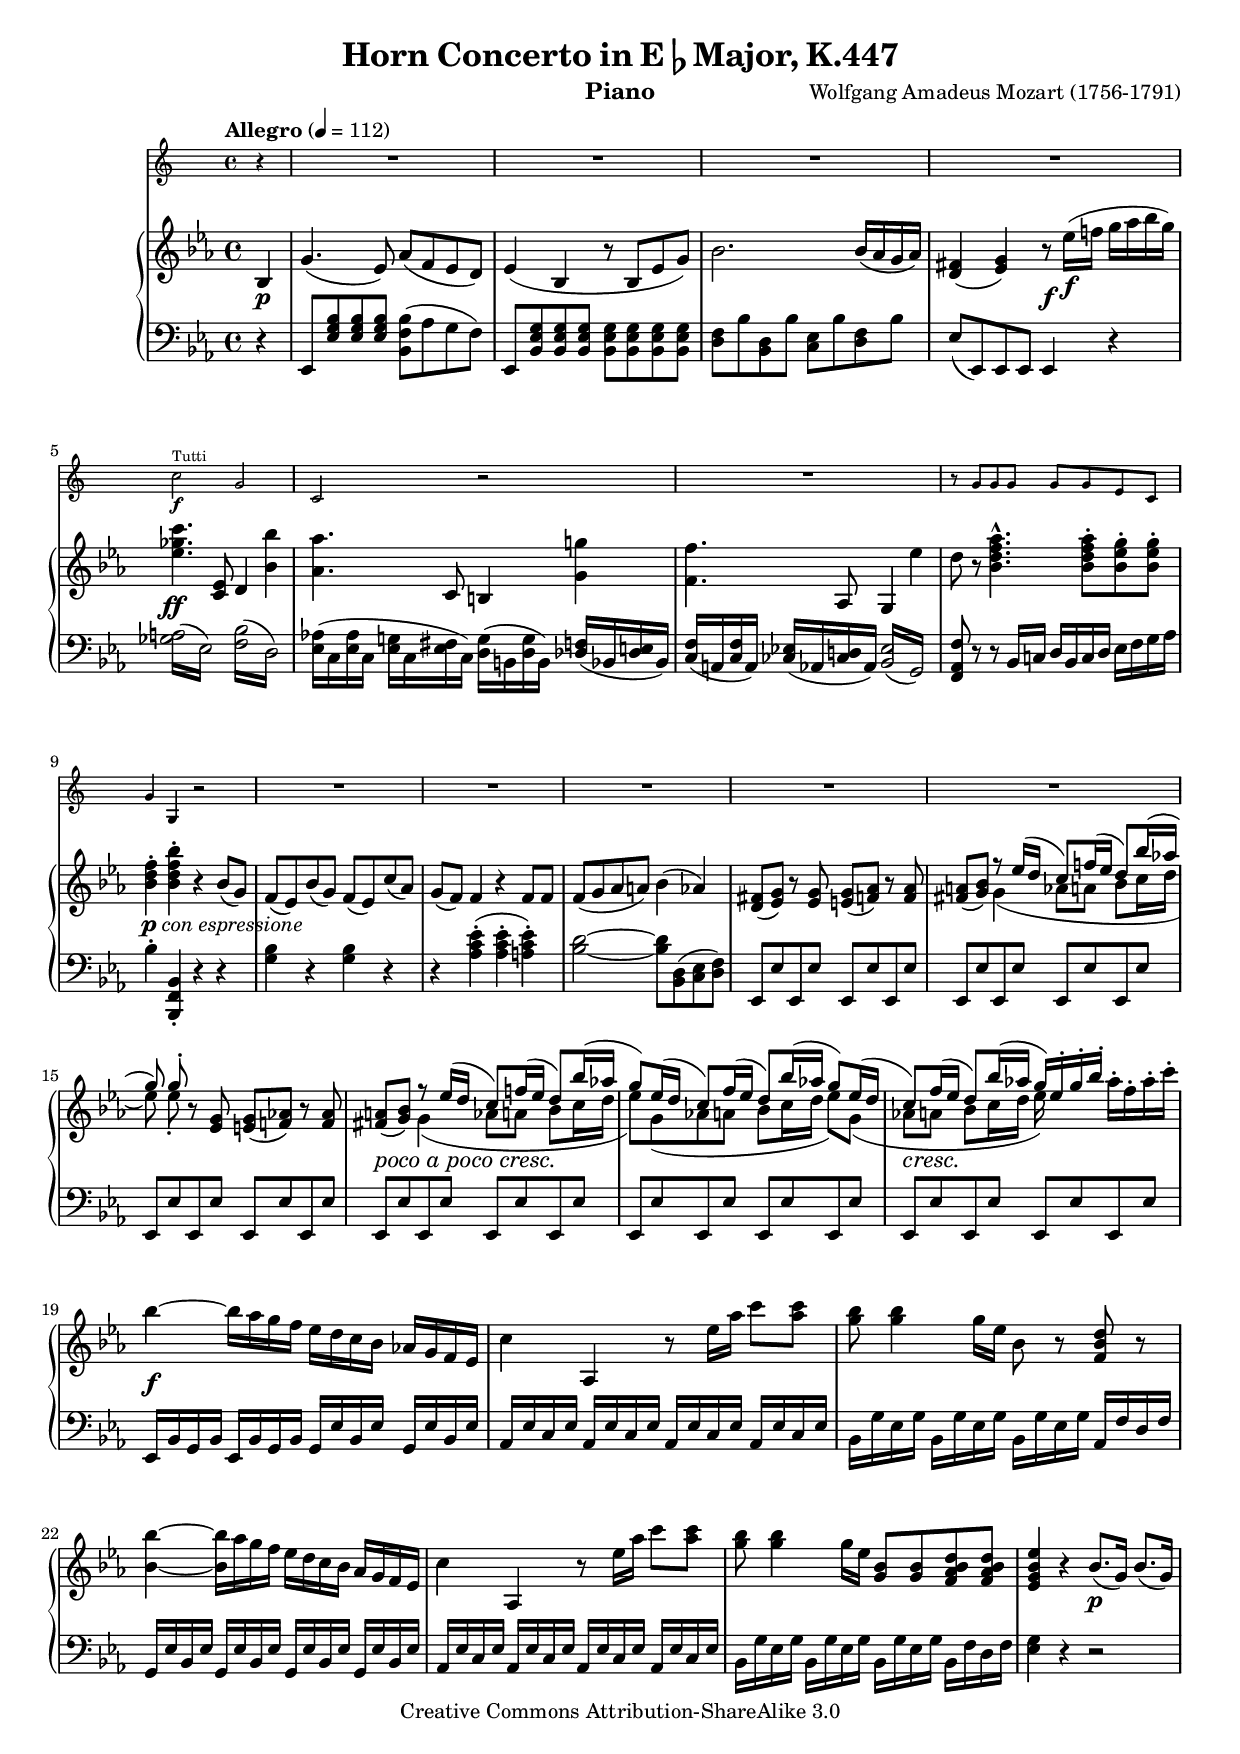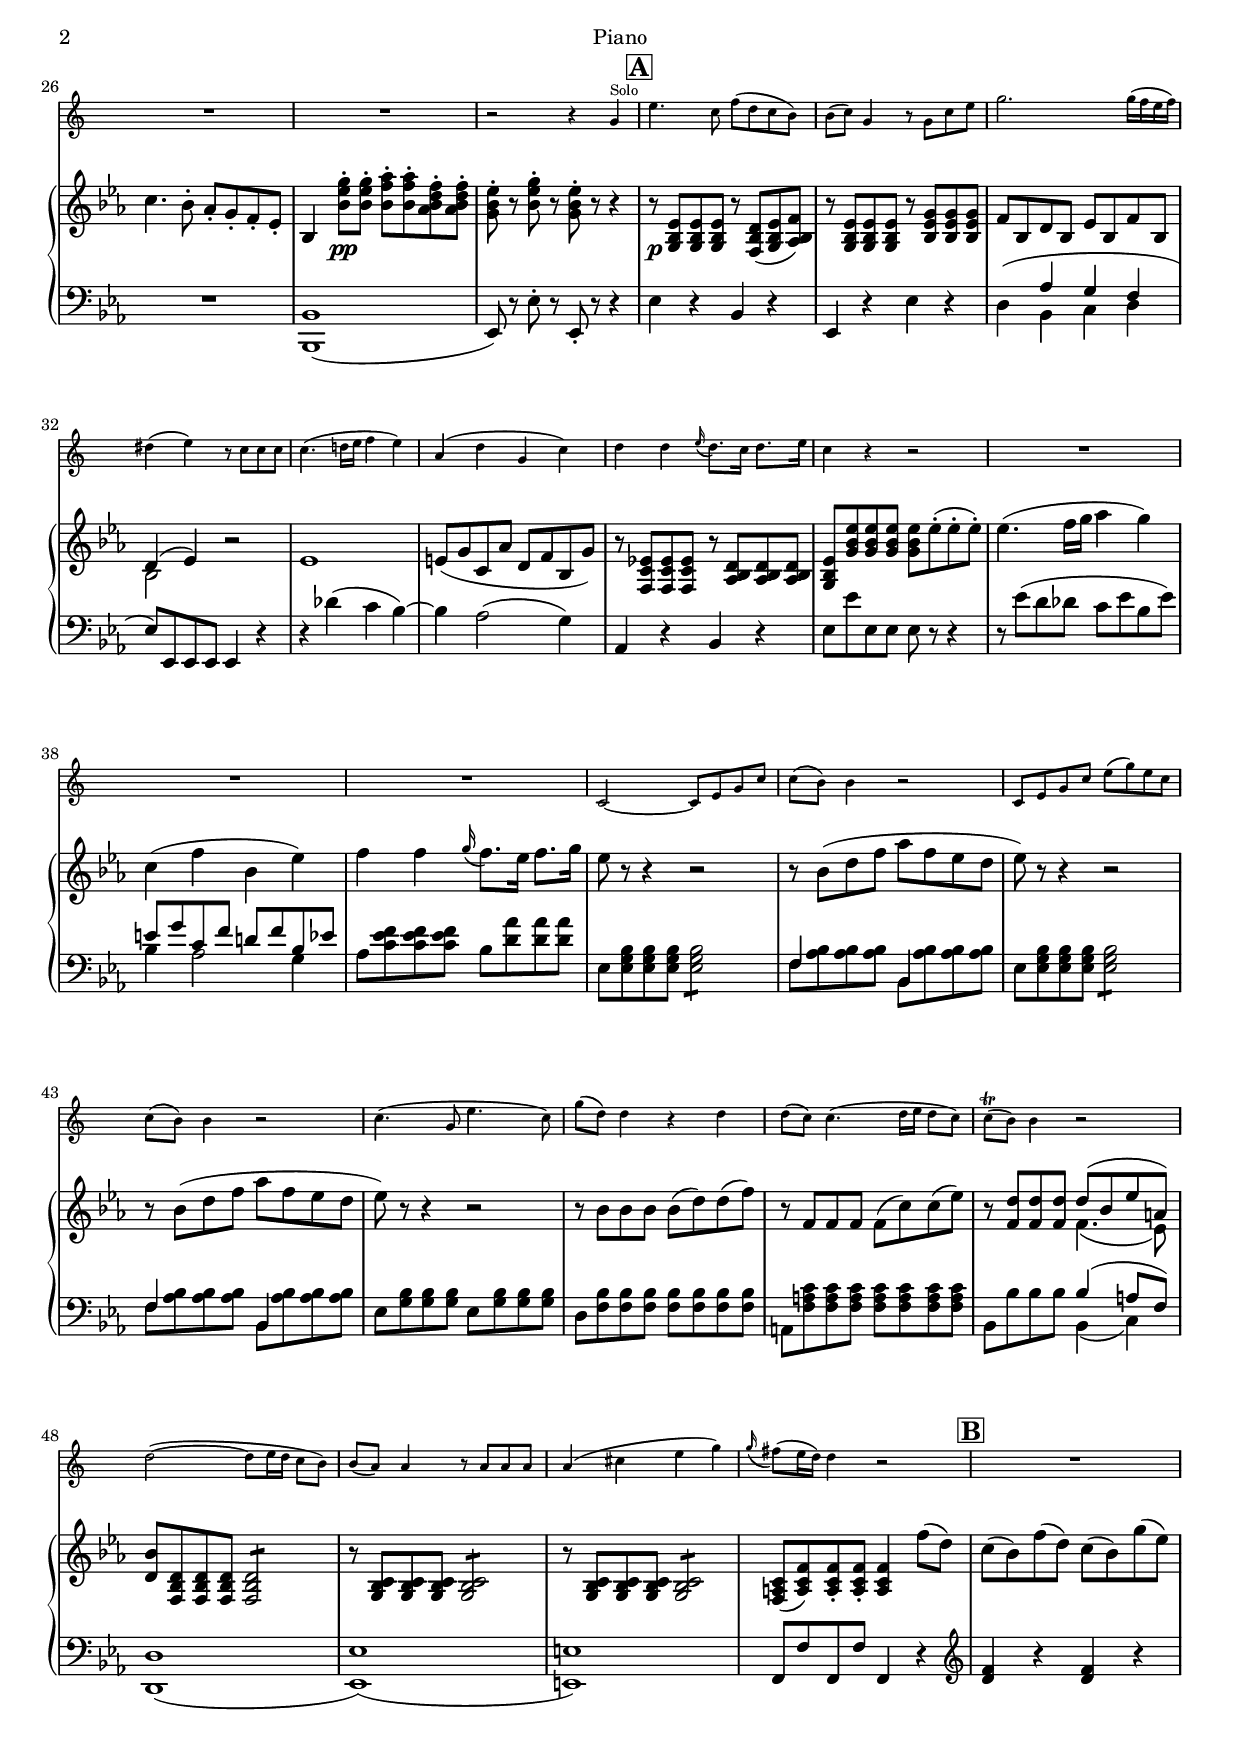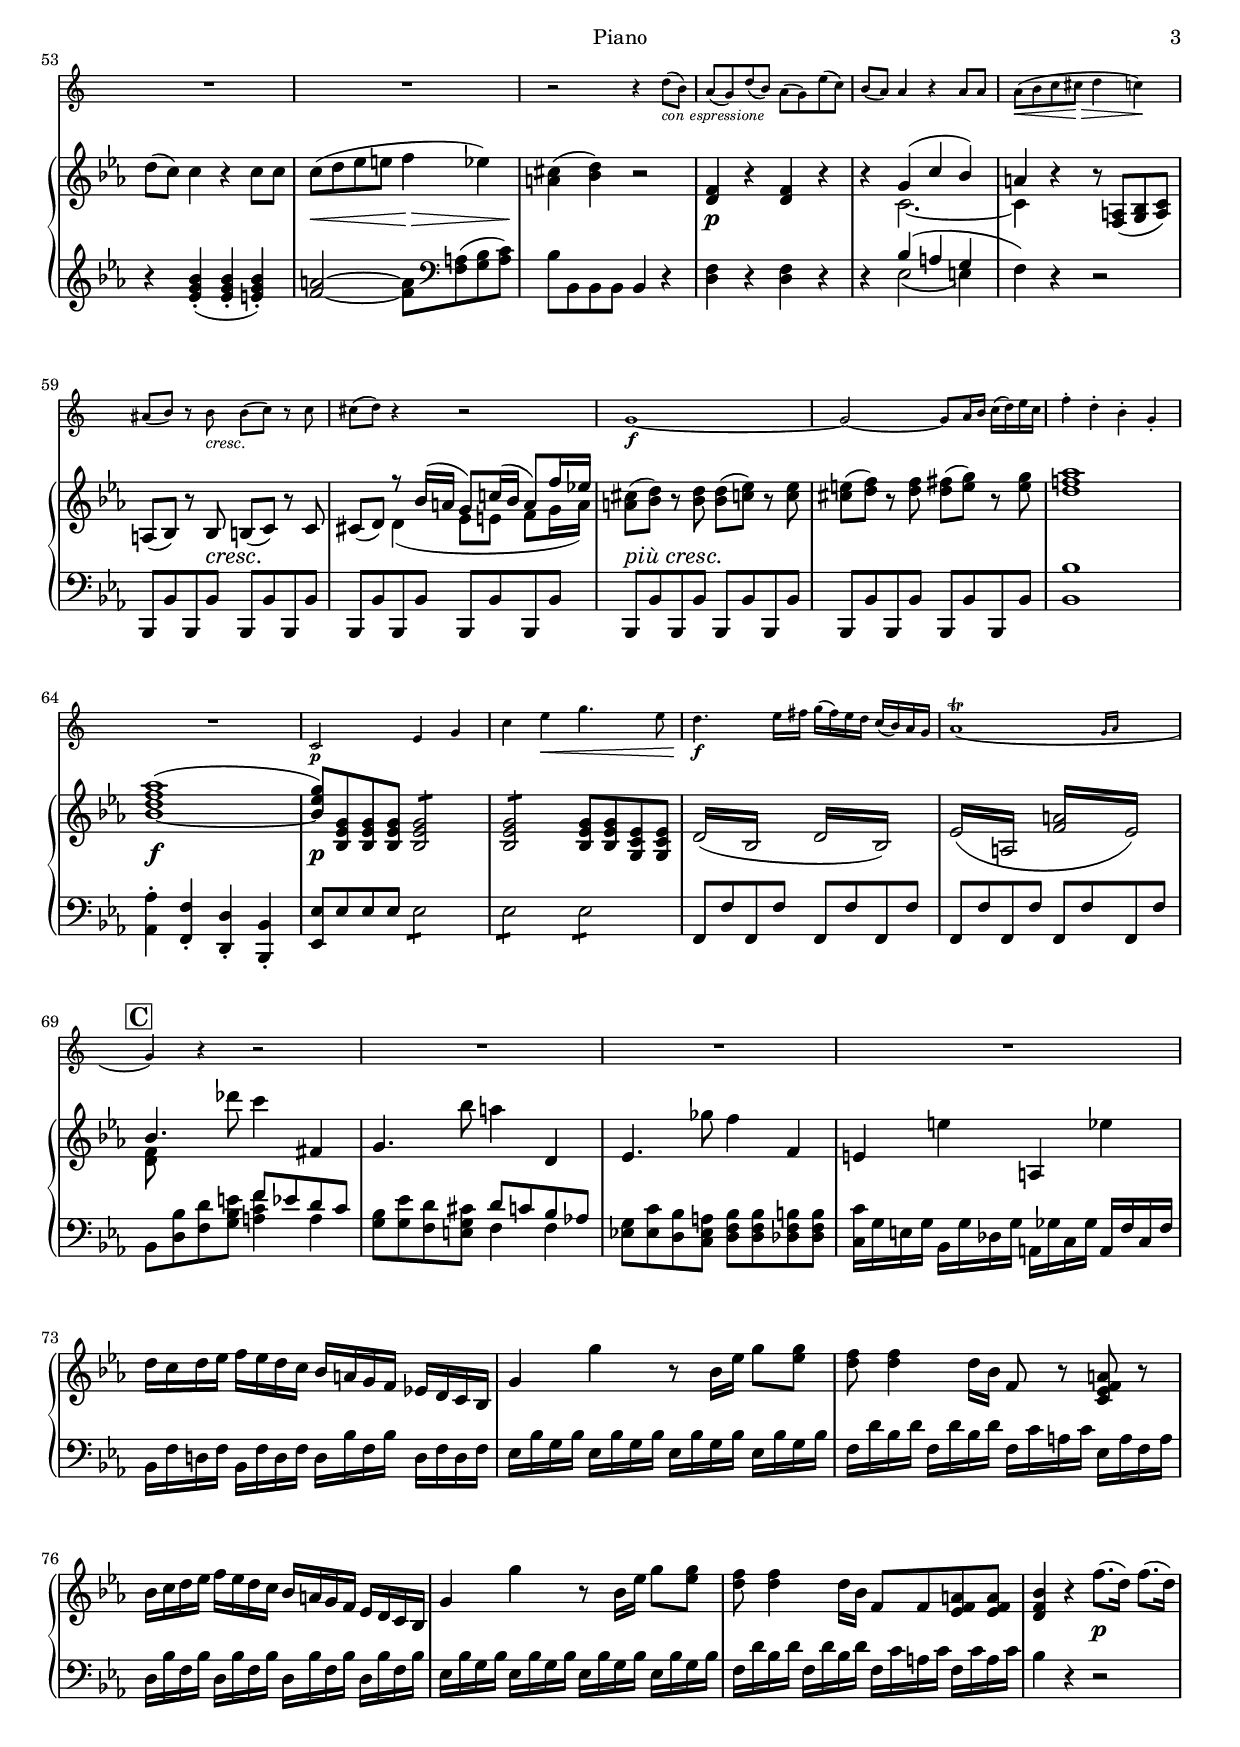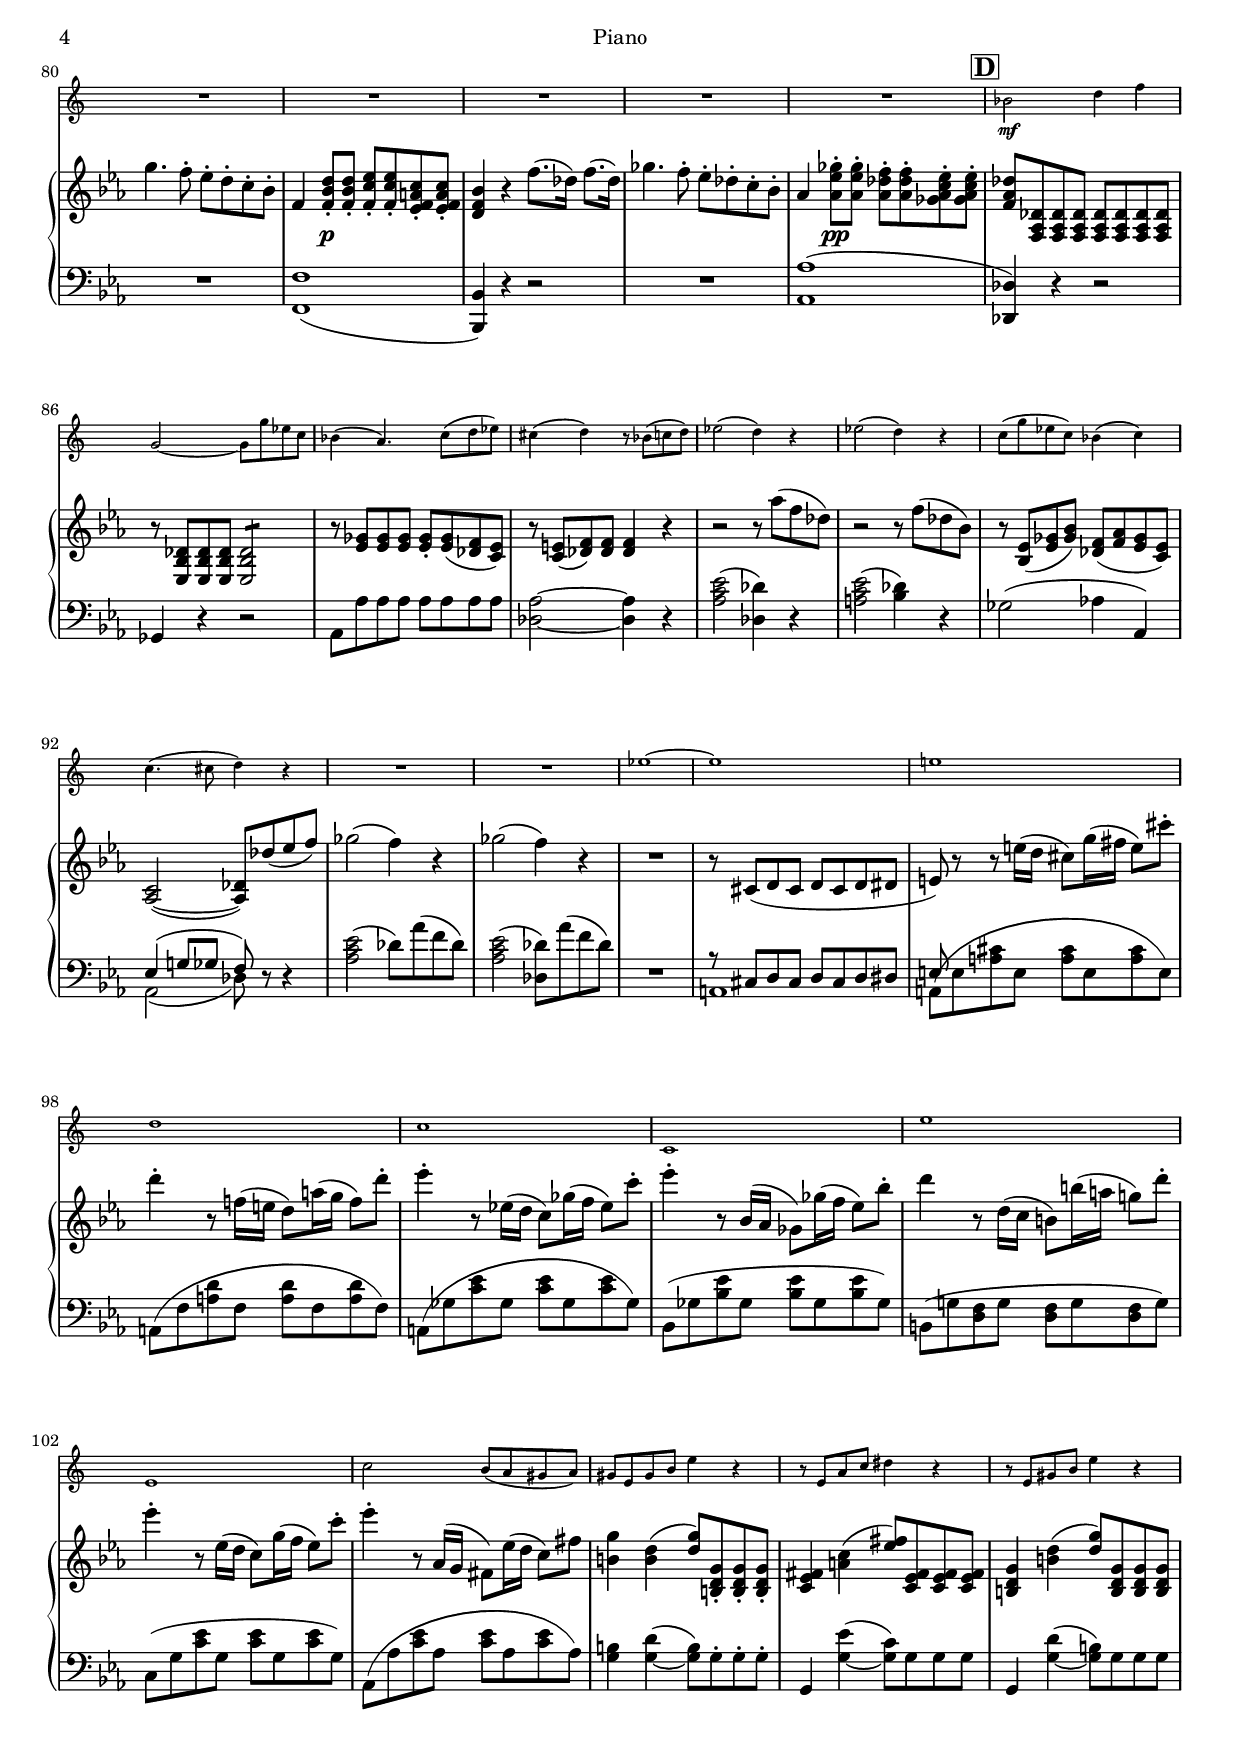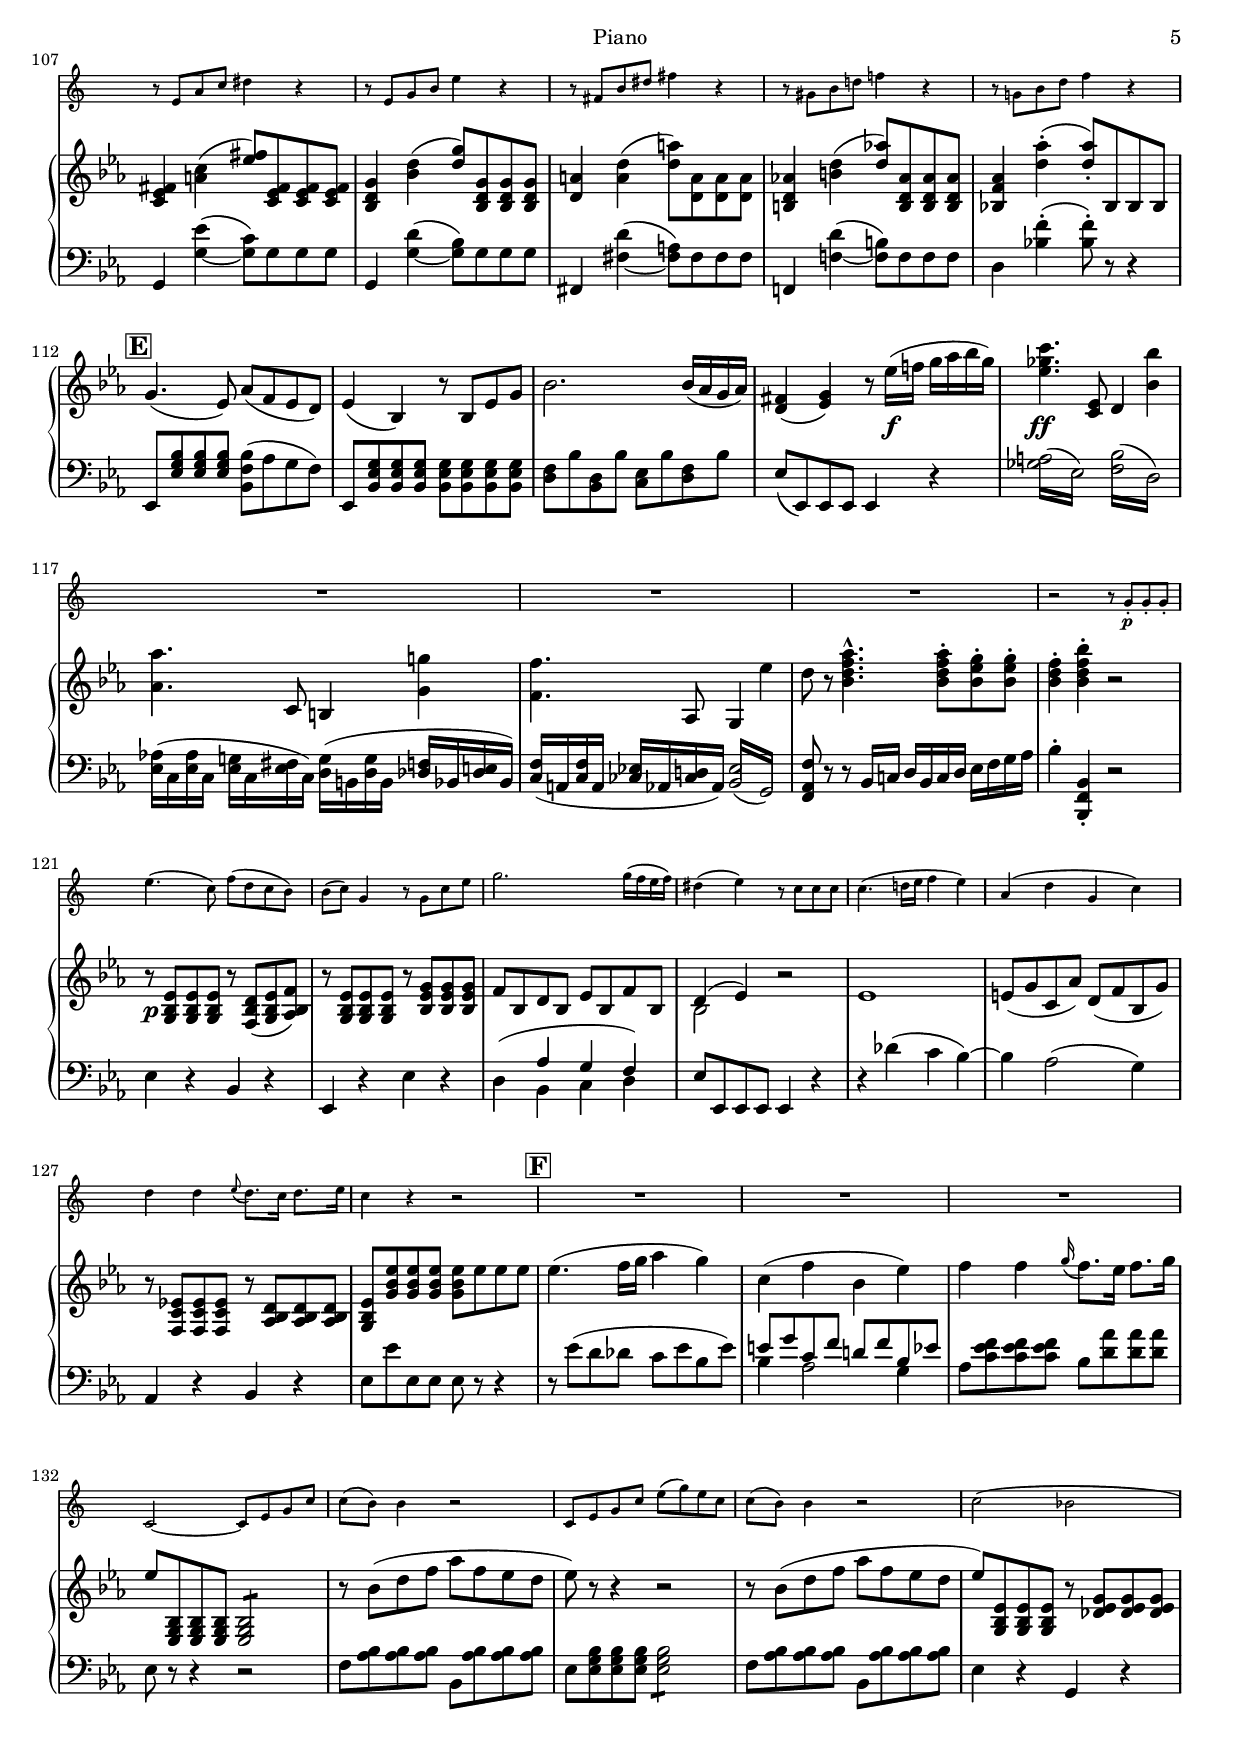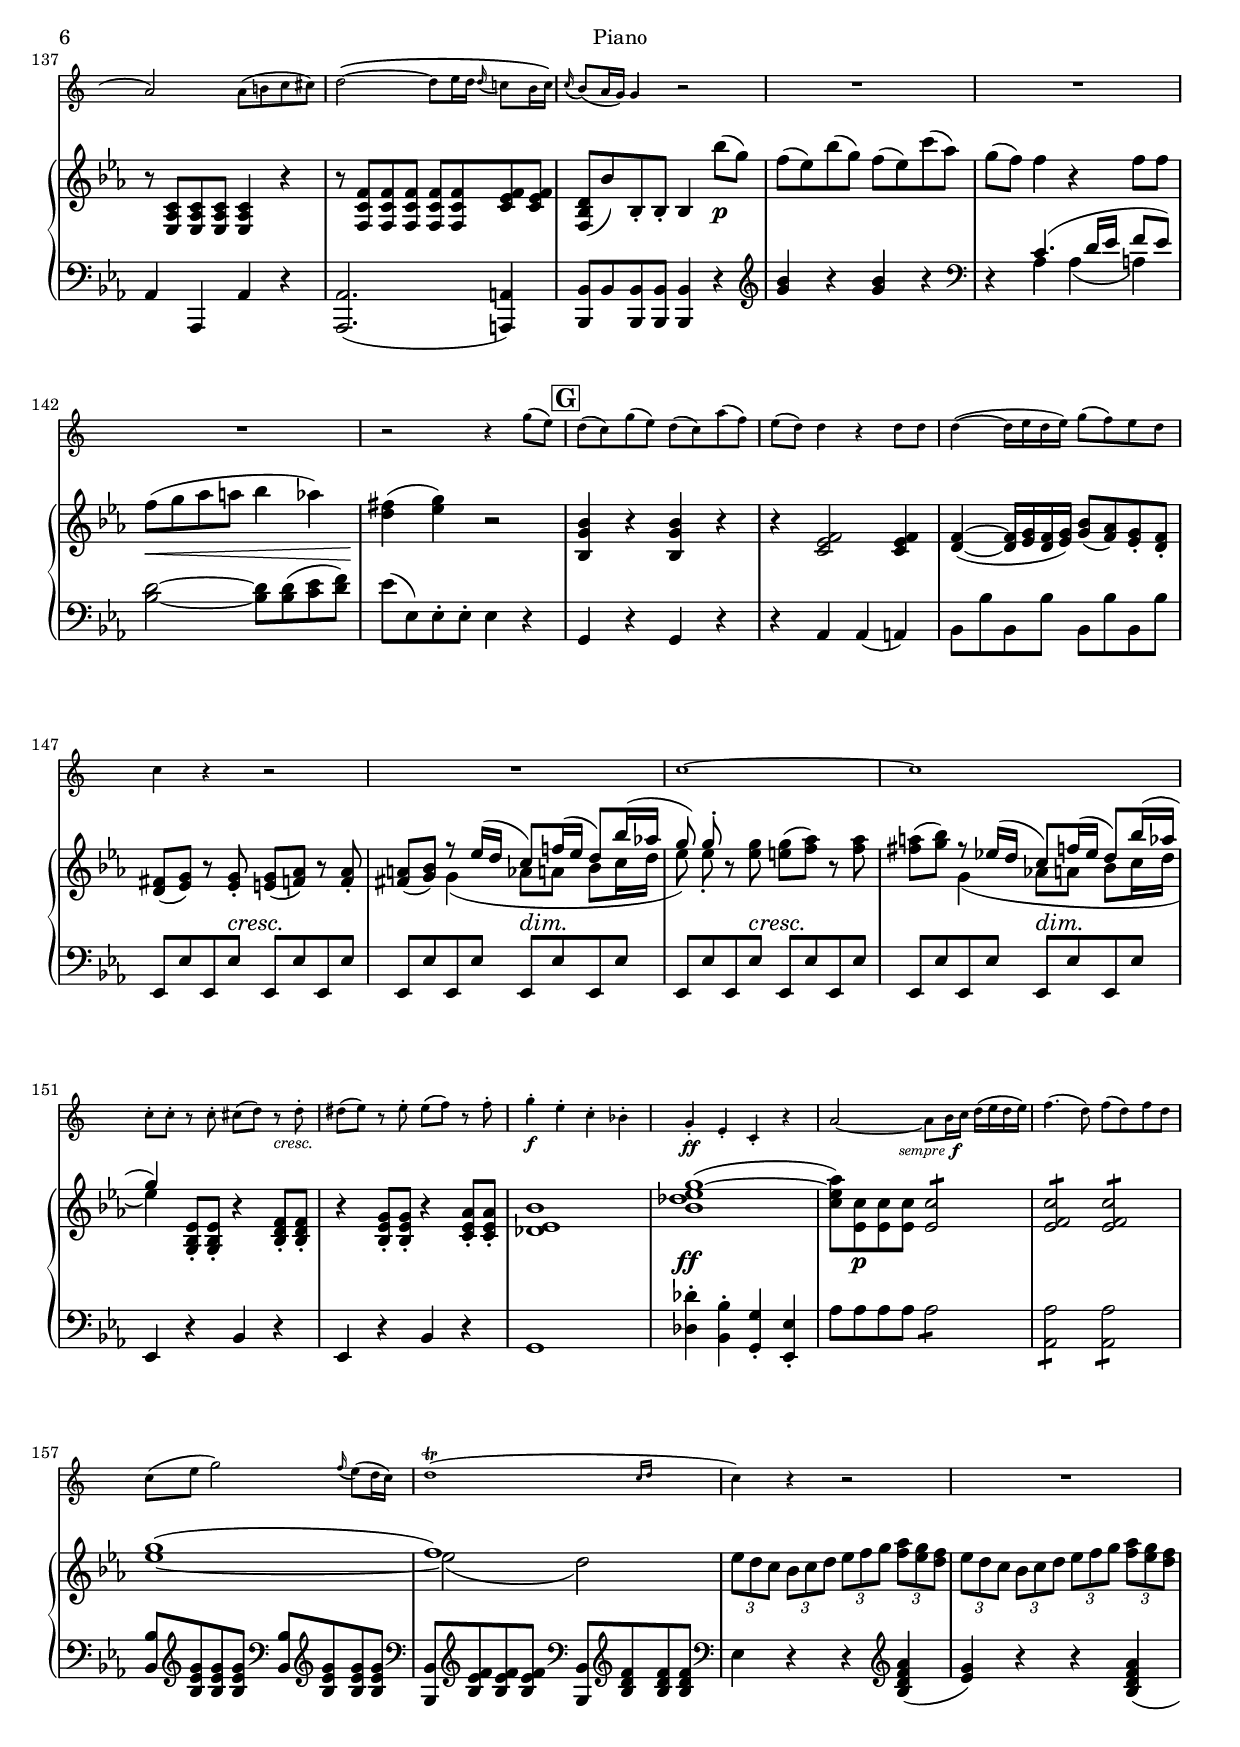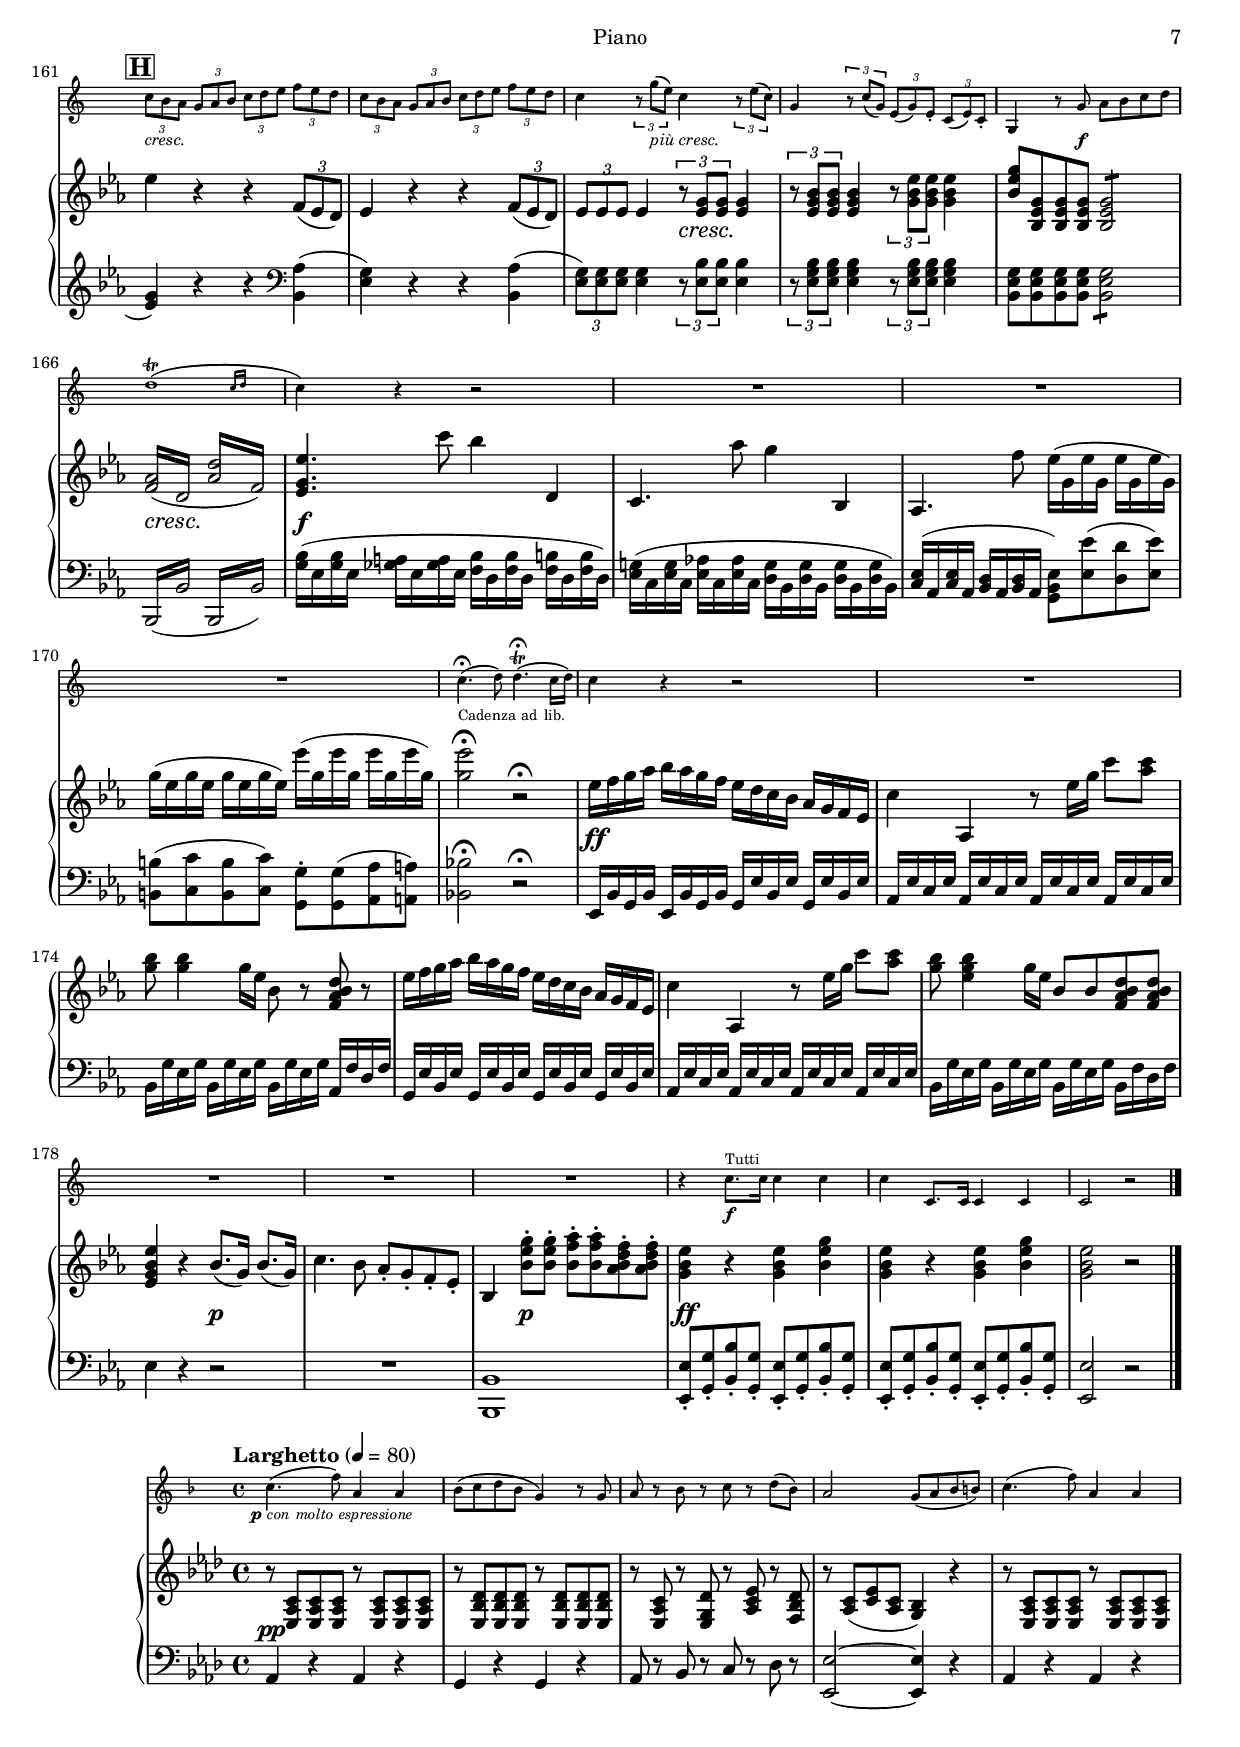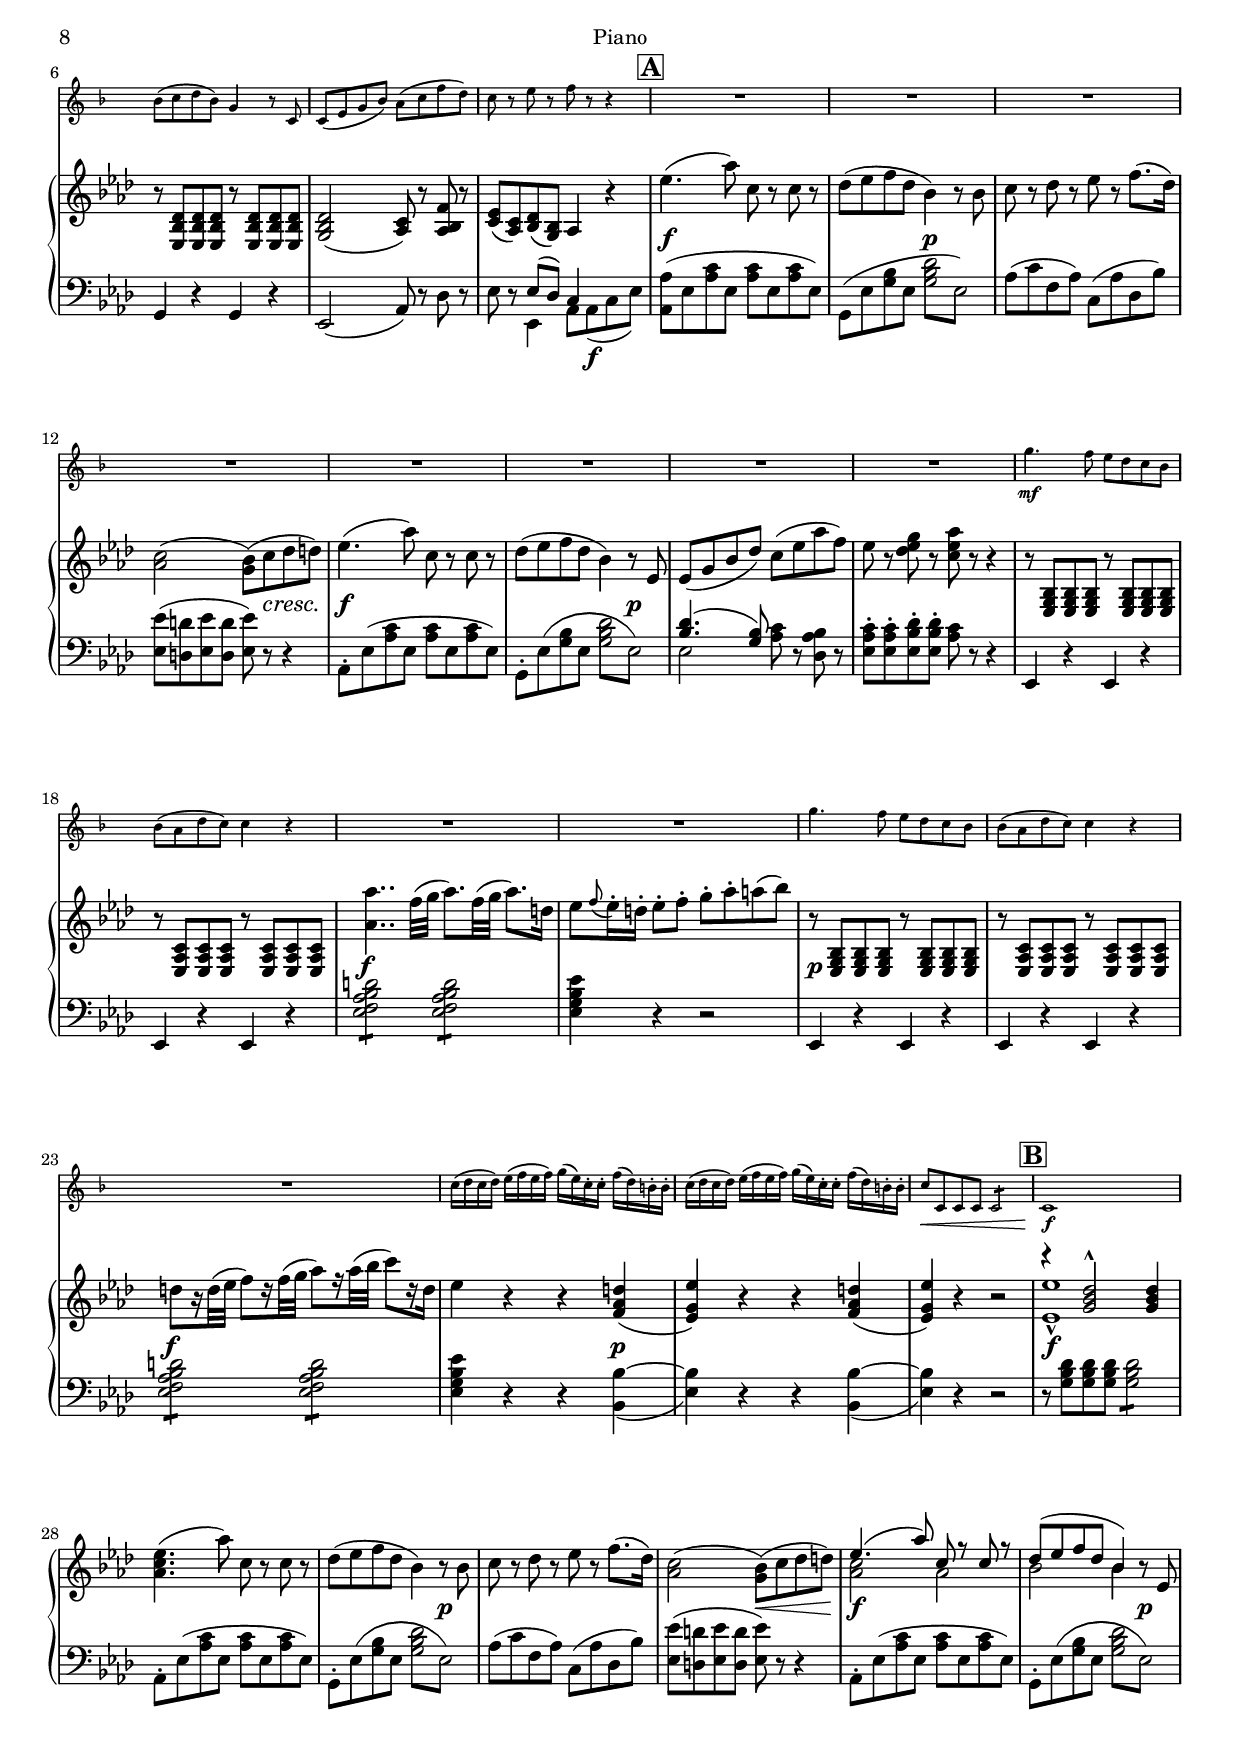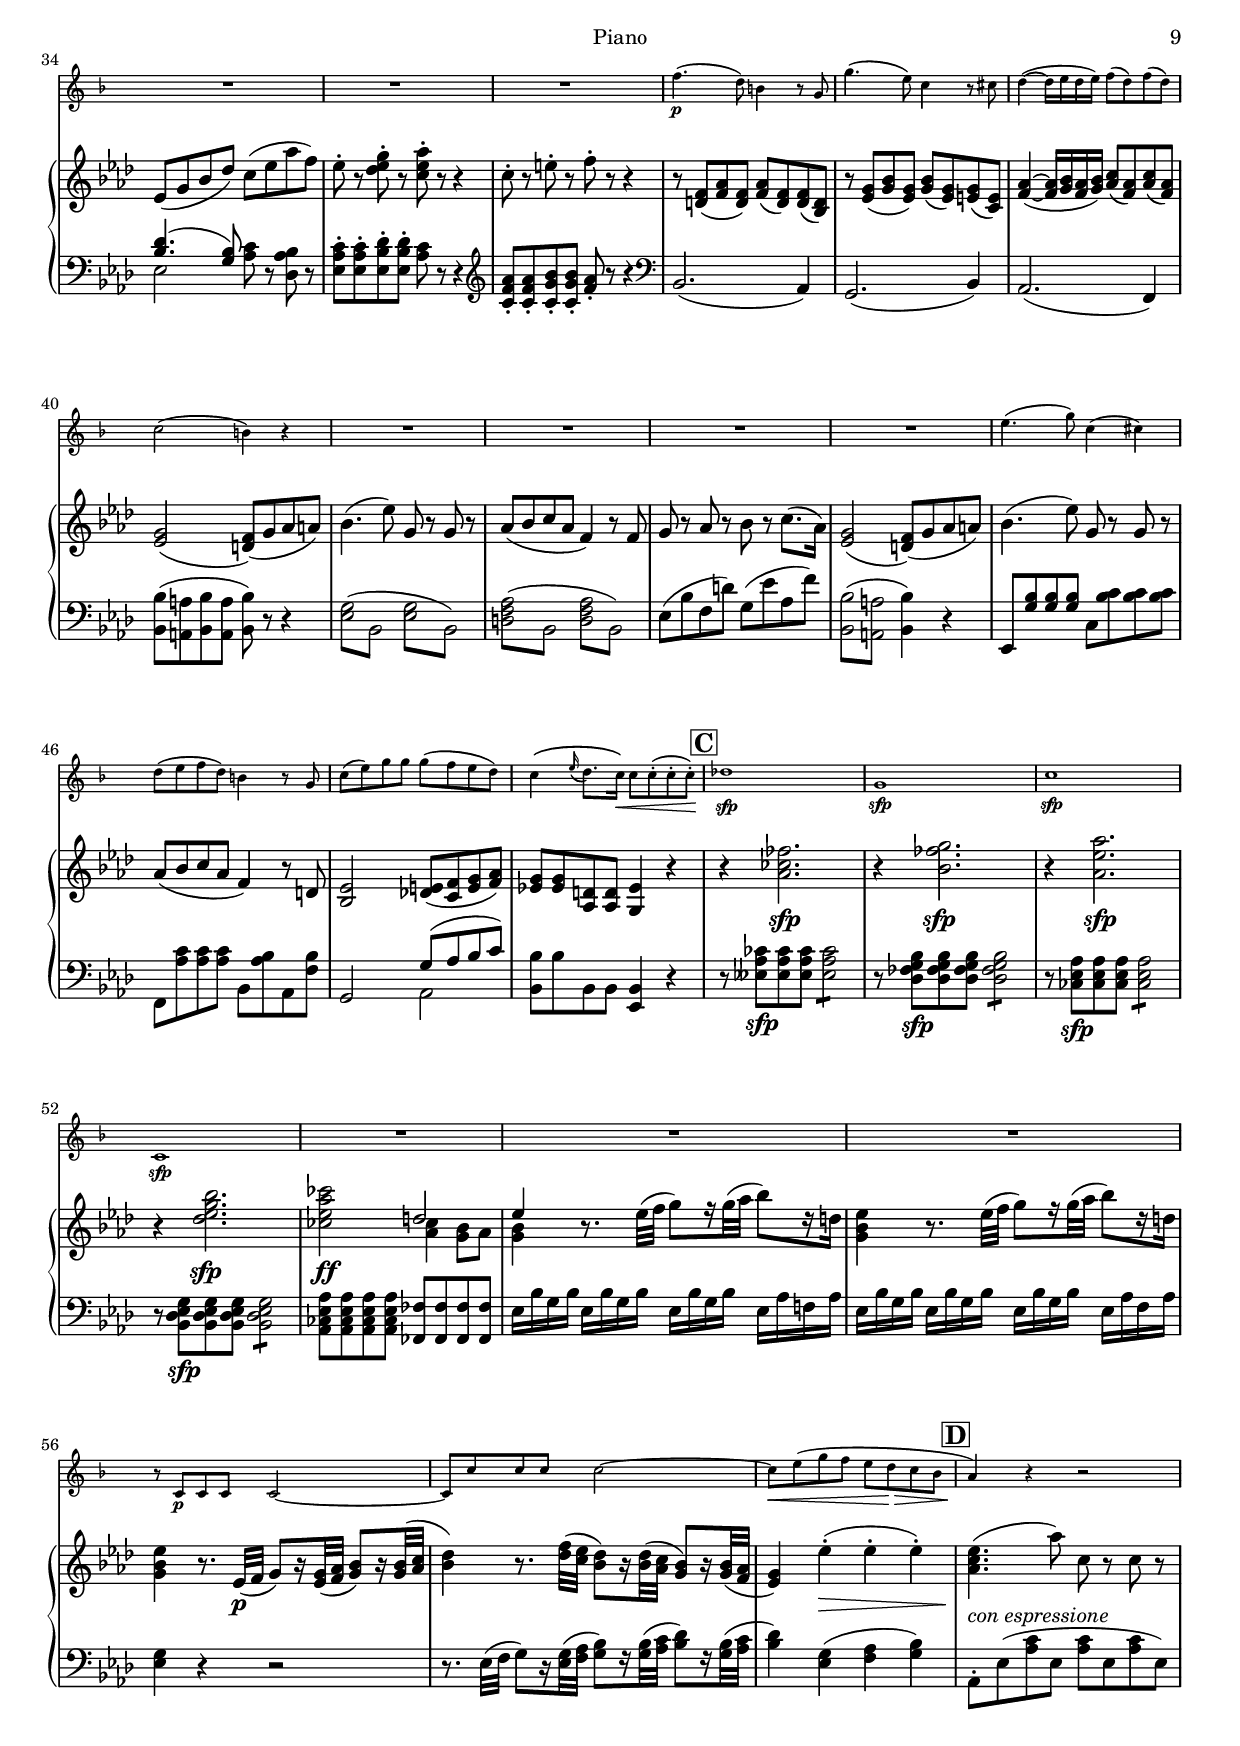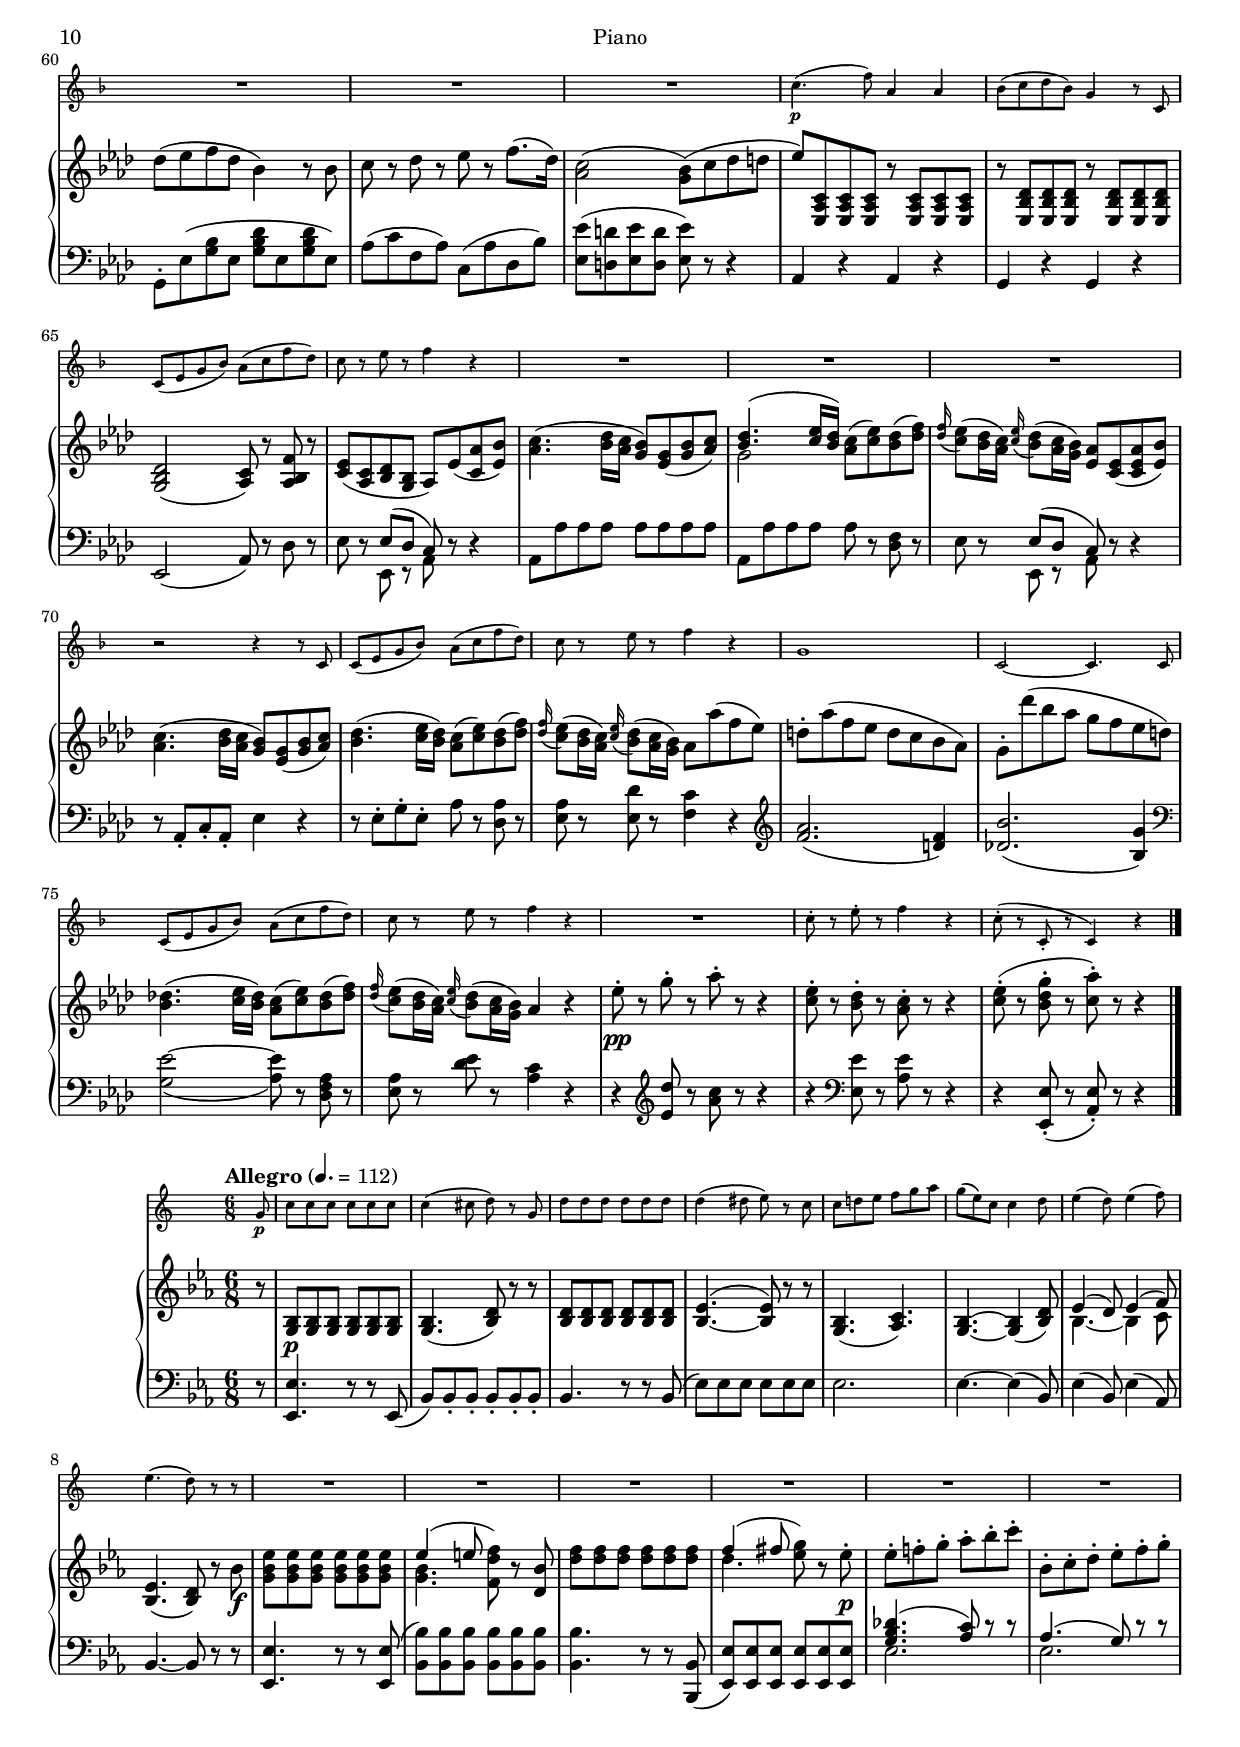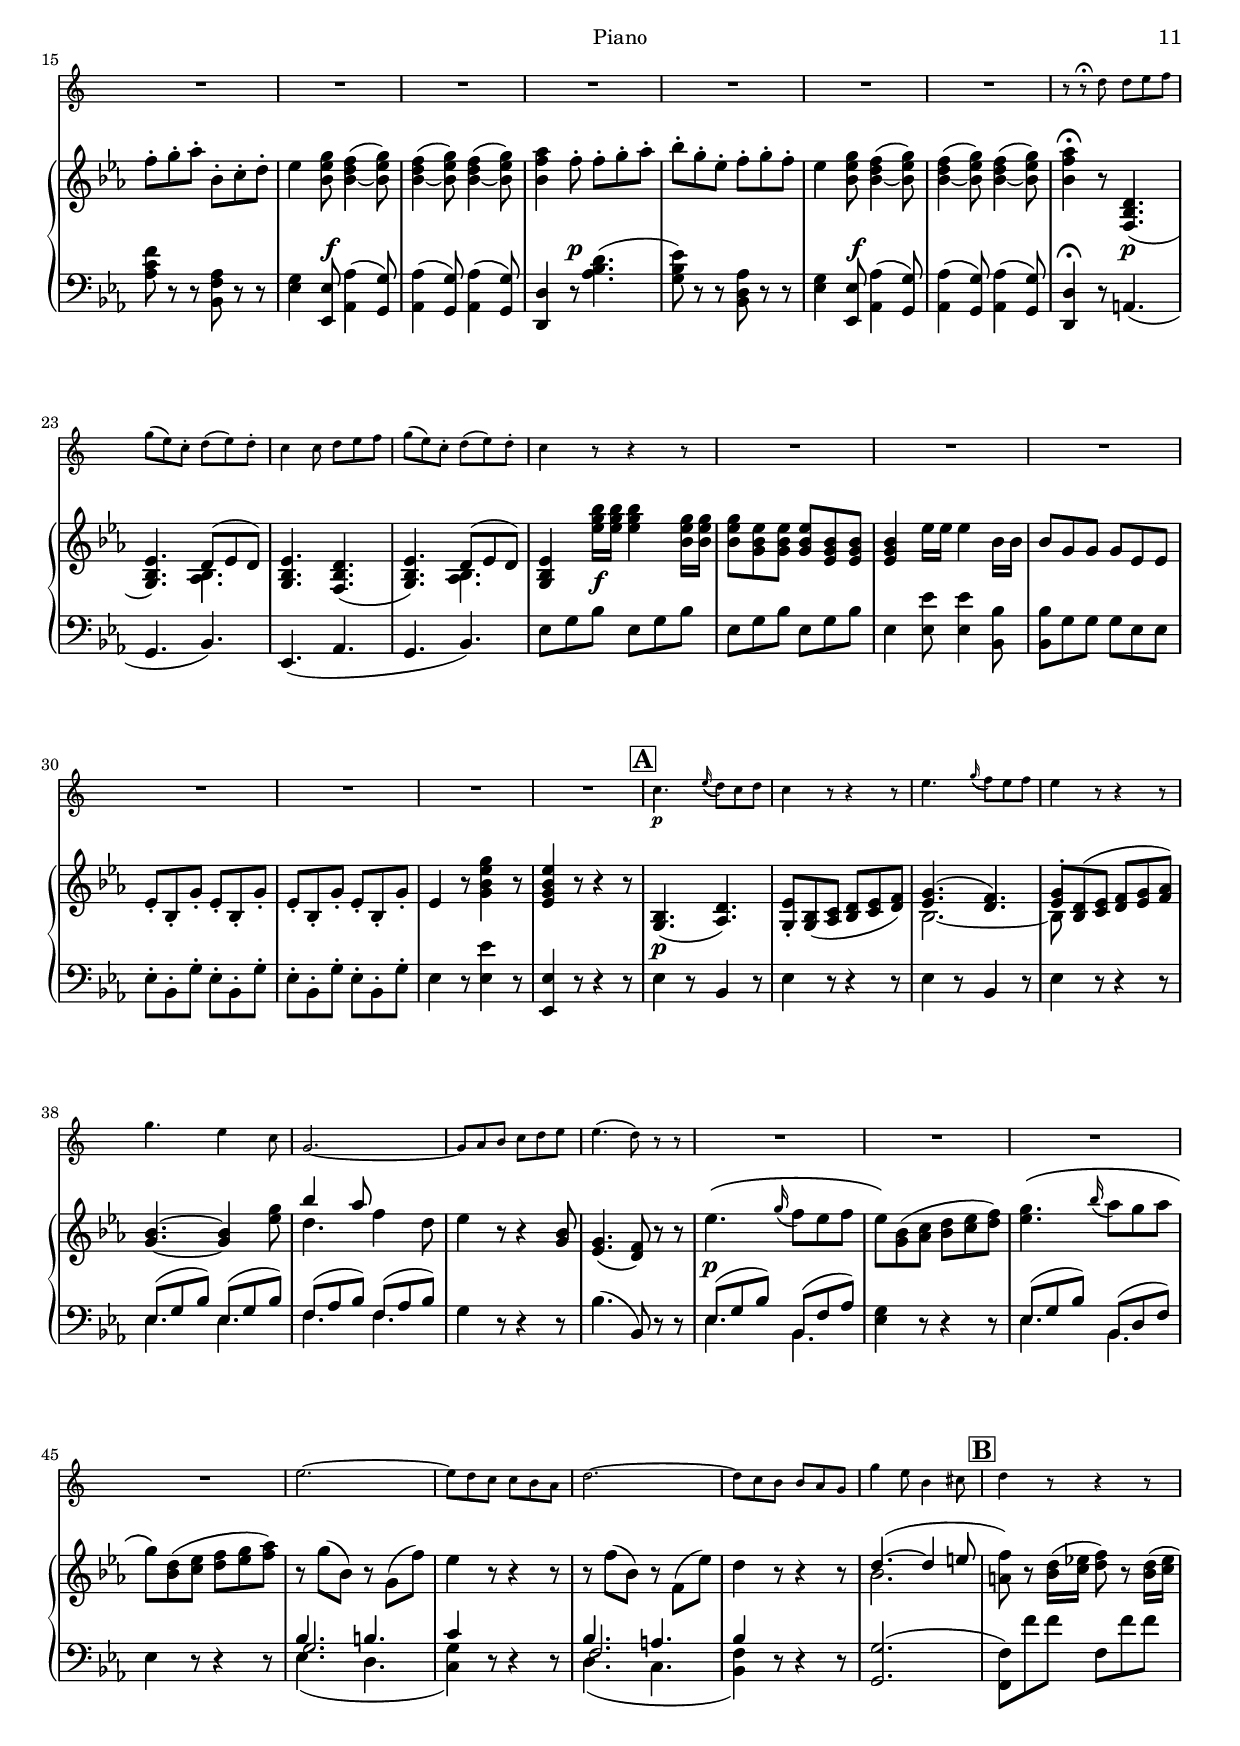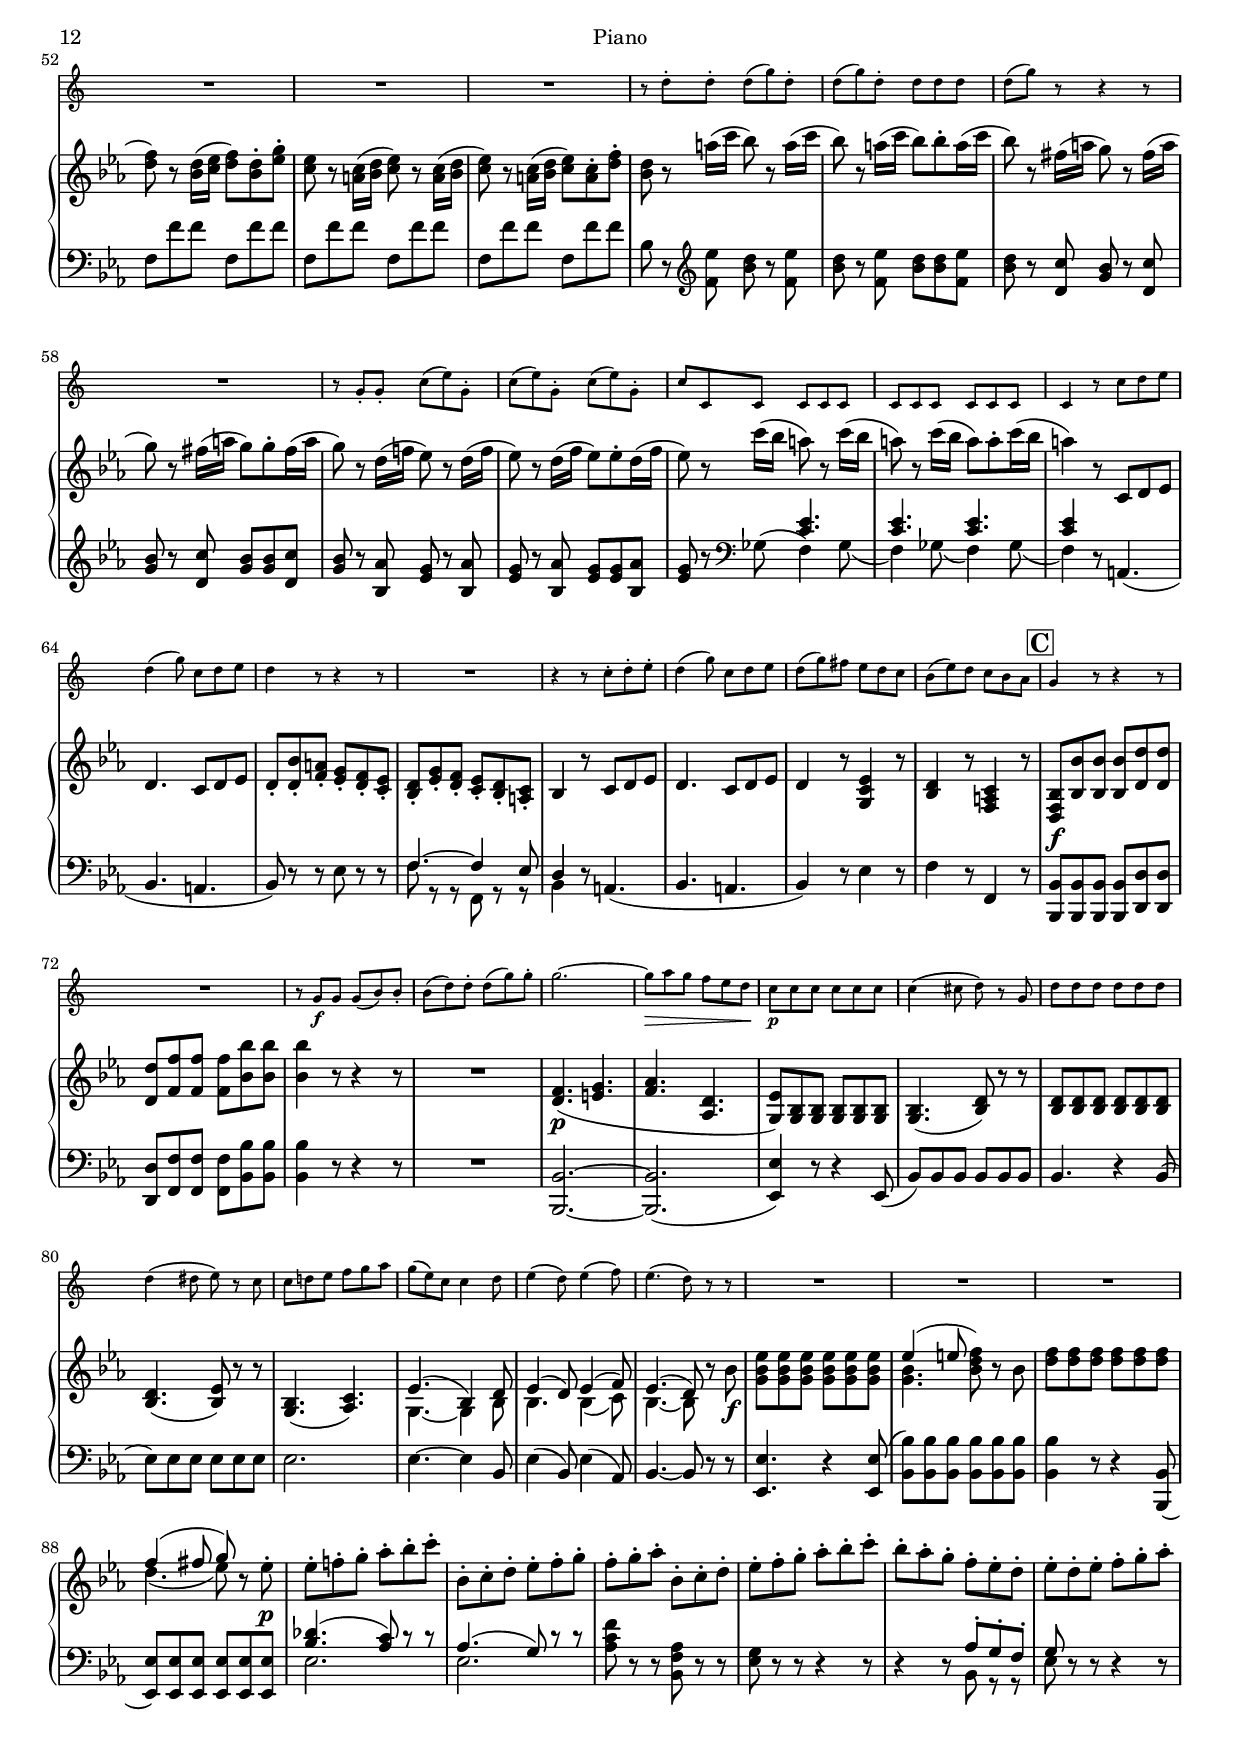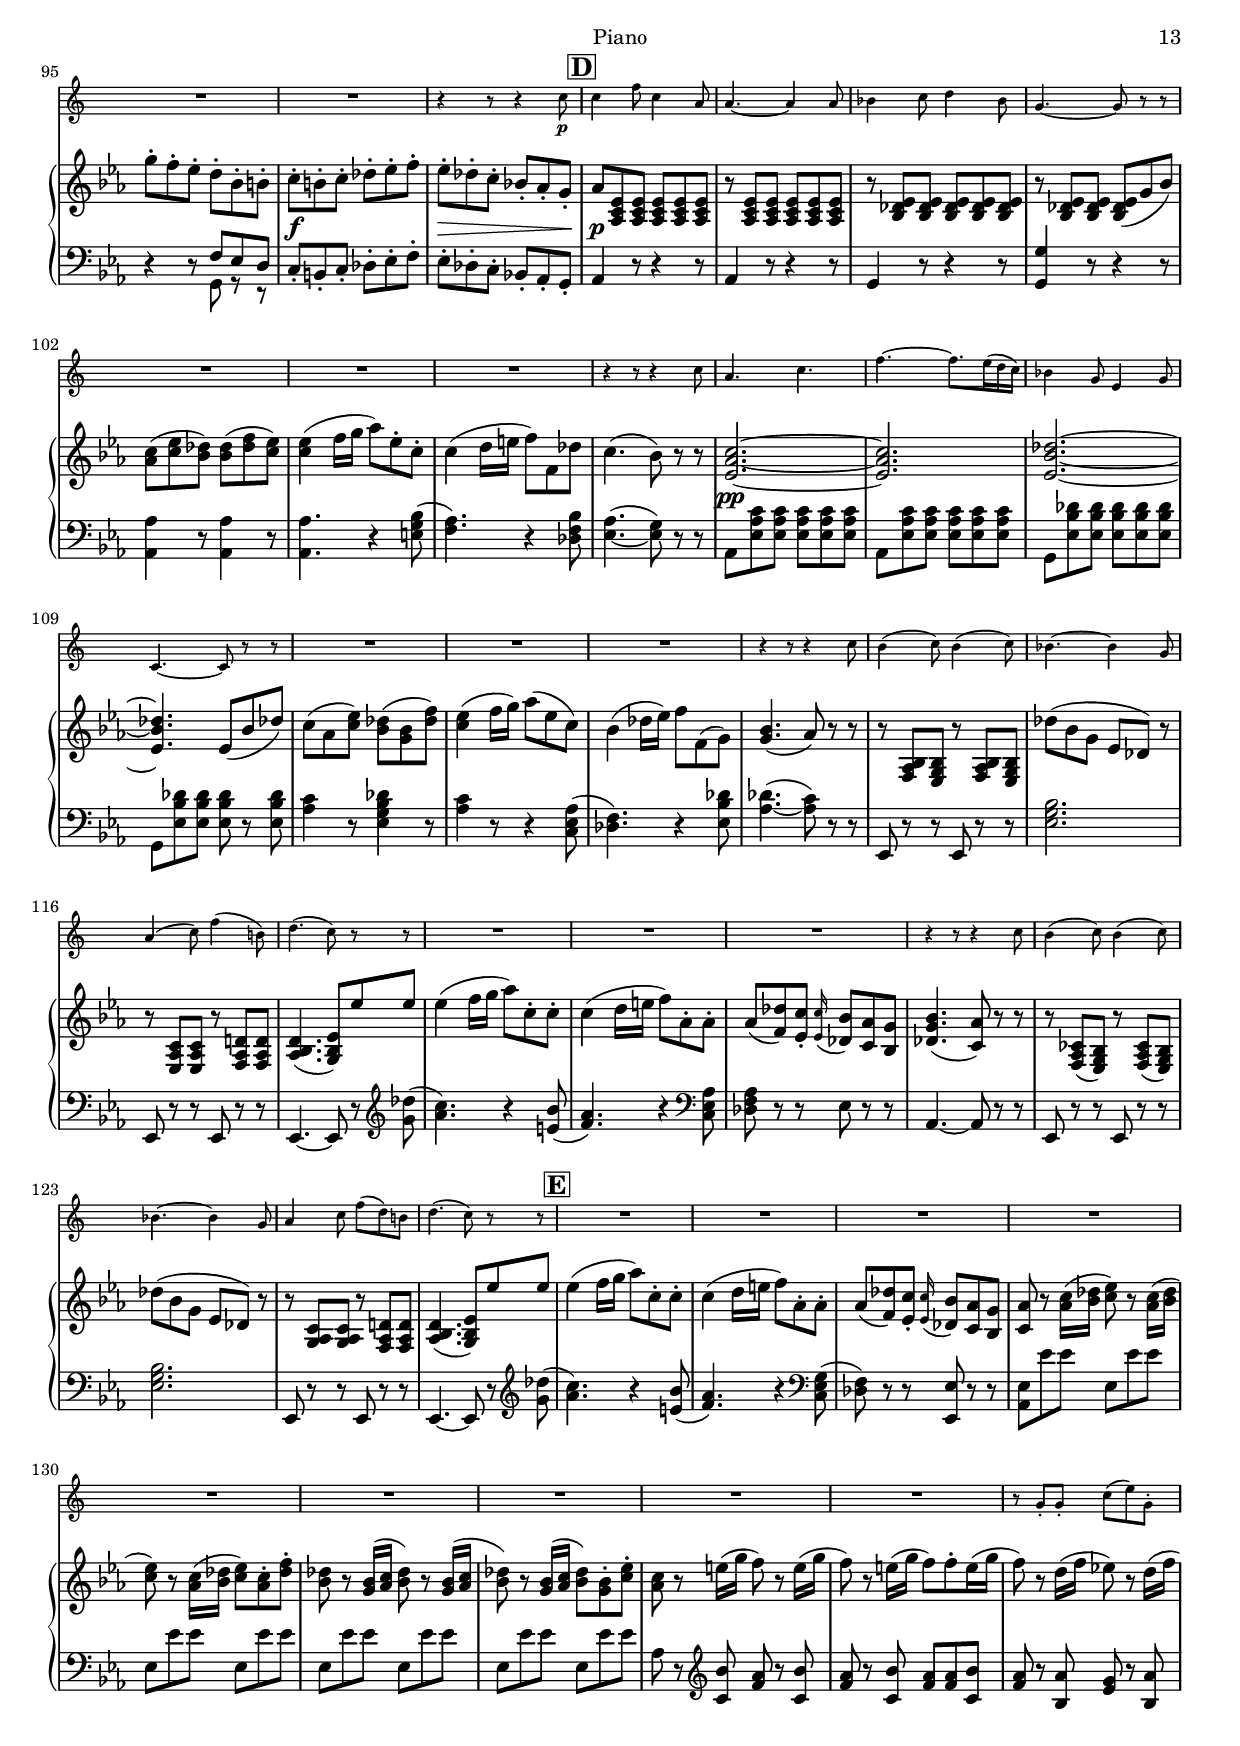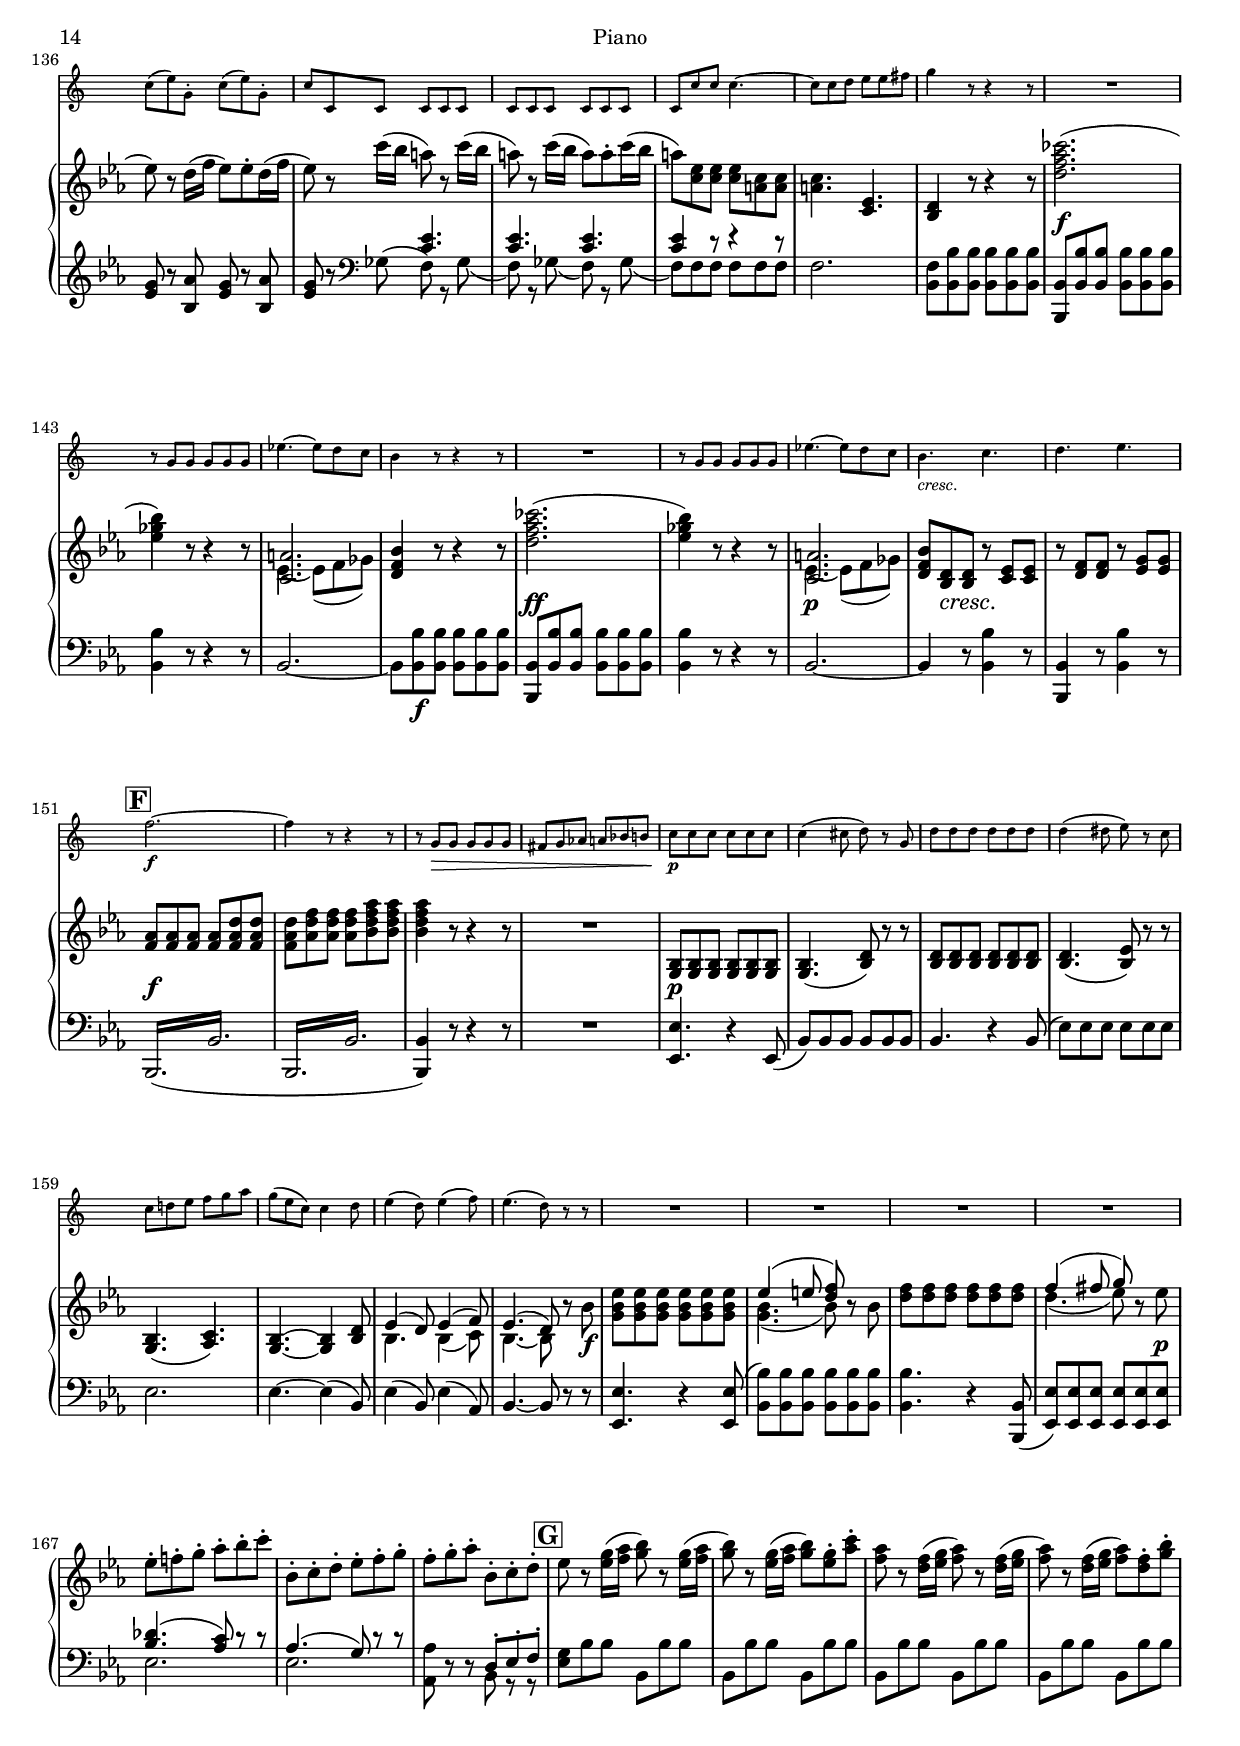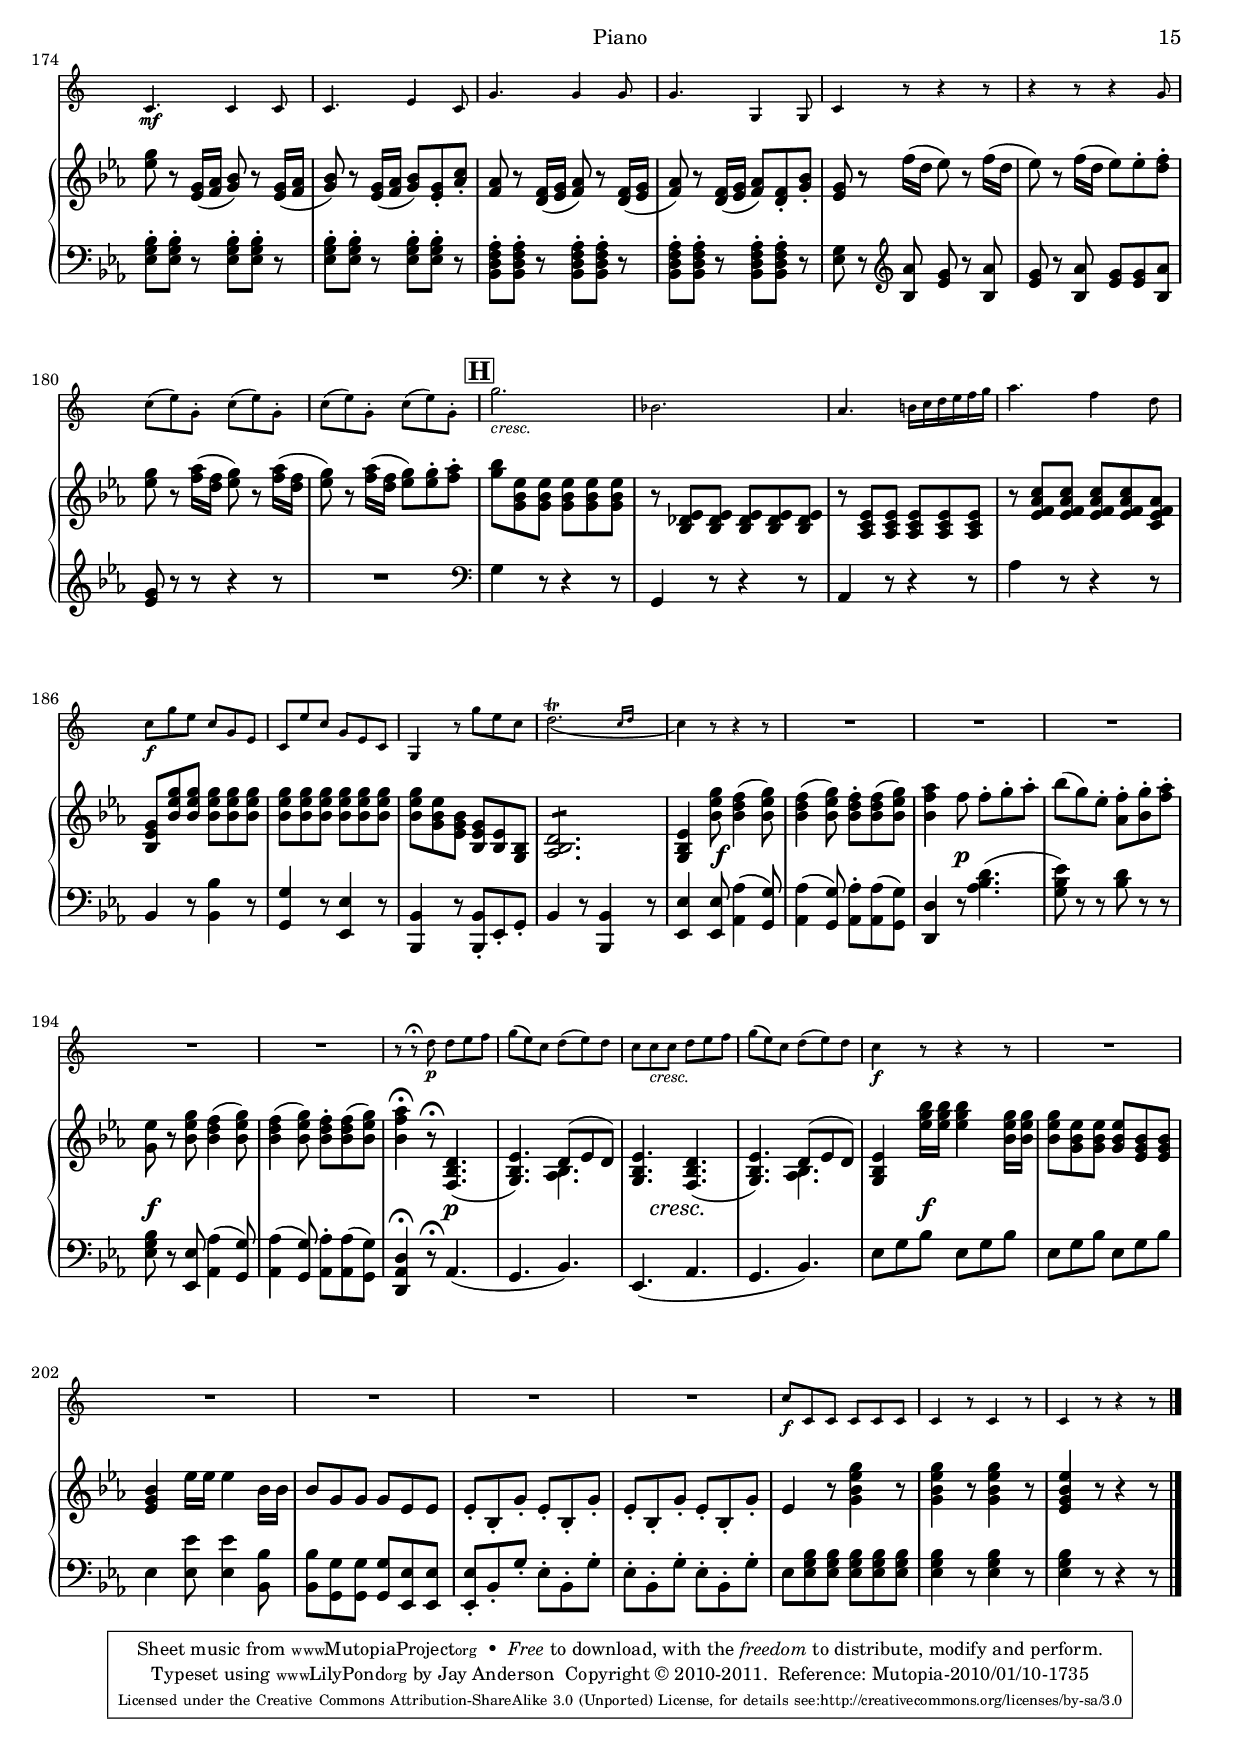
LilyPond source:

\version "2.13.50"

\include "defs.ily"
\version "2.13.50"

pianoRightAllegro = \relative c'
{
  \key ees \major
  bes4 |
  g'4.( ees8) aes( f ees d) |
  ees4( bes r8 bes( ees g) |
  bes2. bes16( aes g aes) |
  <fis d>4( <g ees>) r8 ees'16(\f f g aes bes g) |
  <ees ges c>4. <ees, c>8 d4 <bes' bes'> |
  <aes aes'>4. c,8 b4 <g' g'>4 |
  <f f'>4. aes,8 g4 ees'' |
  d8 r <bes d f aes>4.-^ q8-. <bes ees g>-. q-. |
  <bes d f>4-. <bes d f bes>-. r bes8( g) |
  f( ees) bes'( g) f( ees) c'( aes) |
  g( f) f4 r f8 f |
  f( g aes a) bes4( aes) |
  <fis d>8( <g ees>) r <g ees> <g e>( <aes f>) r <aes f> |
  <a fis>( <bes g>)
  <<
    {r8 ees16( d c8) f16( ees d8) bes'16( aes | g8) g-.}
    \\
    {g,4( aes8 a bes c16 d | ees8) ees-.}
  >> r8 <g, ees> <g e>( <aes f>) r <aes f> |
  <a fis>( <bes g>)
  <<
    {
      r8 ees16( d c8) f16( ees d8) bes'16( aes |
      g8) ees16( d c8) f16( ees d8) bes'16( aes g8) ees16( d |
      c8) f16( ees d8) bes'16( aes g) ees-. g-. bes-.
    }
    \\
    {
      g,4( aes8 a bes c16 d |
      ees8) g,( aes8 a bes c16 d ees8) g,( |
      aes a bes c16 d ees)
    }
  >> aes-. f-. aes-. c-. |
  bes4~ bes16 aes g f ees d c bes aes g f ees |
  c'4 aes, r8 ees''16 aes c8 <c aes> |
  <bes g> q4 g16 ees bes8 r <d bes f> r |
  <bes' bes,>4~ <bes bes,>16 aes g f ees d c bes aes g f ees |
  c'4 aes, r8 ees''16 aes c8 <c aes> |
  <bes g> q4 g16 ees <bes g>8 q <d bes aes f> q |
  <ees bes g ees>4 r bes8.( g16) bes8.( g16) |
  c4. bes8-. aes-. g-. f-. ees-. |
  bes4 <bes' ees g>8-. q-. <bes f' aes>-. q-. <aes bes d f>-. q-. |
  <g bes ees>-. r <bes ees g>-. r <g bes ees>-. r r4 |

  %A
  r8 <g, bes ees> q q r <f bes d>( <g bes ees> <aes bes f'>) |
  r <g bes ees> q q r <bes ees g> q q |
  f'8 bes, d bes ees bes f' bes, |
  << {d4( ees)} \\ bes2 >> r2 |
  ees1 |
  e8( g c, aes' d, f bes, g') |
  r <ees c f,> q q r <d bes aes> q q |
  <ees bes g> <g bes ees> q q q ees'-.( ees-. ees-.) |
  ees4.( f16 g aes4 g) |
  c,( f bes, ees) |
  f f \appoggiatura g16 f8. ees16 f8. g16 |
  ees8 r r4 r2 |
  \repeat unfold 2
  {
    r8 bes( d f aes f ees d |
    ees8) r r4 r2 |
  }
  r8 bes bes bes bes( d) d( f) |
  r f, f f f( c') c( ees) |
  r <d f,> q q << {d( bes ees a,)} \\ {f4.( ees8)} >> |
  <d bes'>8 <d bes f> q q \repeat tremolo 4 q |
  \repeat unfold 2
  {
    r <c bes g> q q \repeat tremolo 4 q |
  }
  <c a f>( <f c a>) q-. q-. q4 f'8( d) |

  %B
  c( bes) f'( d) c( bes) g'( ees) |
  d( c) c4 r c8 c |
  c( d ees e f4 ees) |
  <cis a>( <d bes>) r2 |
  <f, d>4 r q r |
  r << {g( c bes) | a} \\ {c,2.~ | c4} >>
  r4 r8 <a f>( <bes g> <c a>) |
  a( bes) r bes b( c) r c |
  cis( d)
  <<
    {r8 bes'16( a g8) c16( bes a8) f'16 ees}
    \\
    {d,4( ees8 e f g16 a)}
  >>
  <a cis>8( <bes d>) r <bes d> <bes d>( <c ees>) r <c ees> |
  <cis e>( <d f>) r <d f> <d fis>( <e g>) r <e g> |
  <d f aes>1 |
  <bes~ d f aes>( |
  <bes ees g>8) <g ees bes> q q \repeat tremolo 4 q |
  \repeat tremolo 4 q q q <ees c g> q |
  \repeat tremolo 4 {d16( bes} \repeat tremolo 4 {d bes)} |
  \repeat tremolo 4 {ees( a,} \repeat tremolo 4 {<f' a> ees)} |

  %C
  << bes'4. \\ <f d>8 >> des''8 c4 fis,, |
  g4. bes'8 a4 d,, |
  ees4. ges'8 f4 f, |
  e e' a,, ees'' |
  d16 c d ees f ees d c bes a g f ees d c bes |
  g'4 g' r8 bes,16 ees g8 <g ees> |
  <f d> q4 d16 bes f8 r <a f ees c> r |
  bes16 c d ees f ees d c bes a g f ees d c bes |
  g'4 g' r8 bes,16 ees g8 <g ees> |
  <d f> q4 d16 bes f8 f <a f ees> q |
  <bes f d>4 r f'8.( d16) f8.( d16) |
  g4. f8-. ees-. d-. c-. bes-. |
  f4 <f bes d>8-. q-. <f c' ees>-. q-. <ees f a c>-. q-. |
  <d f bes>4 r f'8.( des16) f8.( des16) | %Source has 1 slur
  ges4. f8-. ees-. des-. c-. bes-. |
  aes4 <aes ees' ges>8-. q-. <aes des f>-. q-. <ges aes c ees>-. q-. |

  %D
  <f aes des> <des aes f> q q q q q q |
  r <des bes ees,> q q \repeat tremolo 4 q |
  r <ees ges> q q q-. q( <des f> <c ees>) |
  r <c e>( <des f>) q q4 r |
  r2 r8 aes''( f des) |
  r2 r8 f( des bes) |
  r8 <ees, bes>( <ges ees> <bes ges>) <f des>( <aes f> <ges ees> <ees c>) |
  <c aes~>2( <des aes>8) des'( ees f) |
  \repeat unfold 2 {ges2( f4) r |}
  R1 |
  r8 cis,( d cis d cis d dis |
  e8) r r e'16( d cis8) g'16( fis e8) cis'-. |
  d4-. r8 f,16( e d8) a'16( g f8) d'-. |
  ees4-. r8 ees,16( d c8) ges'16( f ees8) c'-. |
  ees4-. r8 bes,16( aes ges8) ges'16( f ees8) bes'-. |
  d4 r8 d,16( c b8) b'16( a g8) d'-. |
  ees4-. r8 ees,16( d c8) g'16( f ees8) c'-. |
  ees4-. r8 aes,,16( g fis8) ees'16( d c8) fis |
  <b, g'>4 <b d>( <d g>8) <g, d b>-. q-. q-. |
  <fis ees c>4 <a c>4( <ees' fis>8) <fis, ees c> q q |
  <g d b>4 <b d>( <d g>8) <g, d b> q q |
  <fis ees c>4 <a c>4( <ees' fis>8) <fis, ees c> q q |
  <g d bes>4 <bes d>( <d g>8) <g, d bes> q q |
  <a d,>4 <a d>( <d a'>8) <a d,> q q |
  <aes d, b>4 <b d>( <d aes'>8) <aes d, b> q q |
  <aes f bes,>4 <d aes'>4-.( q8-.) bes, bes bes |

  %E
  g'4.( ees8) aes( f ees d) |
  ees4( bes) r8 bes ees g |
  bes2. bes16( aes g aes) |
  <fis d>4( <g ees>) r8 ees'16( f g aes bes g) |
  <ees ges c>4. <ees, c>8 d4 <bes' bes'> |
  <aes aes'>4. c,8 b4 <g' g'> |
  <f f'>4. aes,8 g4 ees'' |
  d8 r <bes d f aes>4.-^ q8-. <bes ees g>-. q-. |
  <bes d f>4-. <bes d f bes>-. r2 |
  r8 <ees, bes g> q q r <d bes f>( <ees bes g> <f bes, aes>) |
  r <ees bes g> q q r <g ees bes> q q |
  f bes, d bes ees bes f' bes, |
  << {d4( ees)} \\ bes2 >> r2 |
  ees1 |
  e8( g c, aes') d,( f bes, g') |
  r <ees c f,> q q r <d bes aes> q q |
  <ees bes g> <g bes ees> q q q ees' ees ees |

  %F
  ees4.( f16 g aes4 g) |
  c,( f bes, ees) |
  f f \appoggiatura g16 f8. ees16 f8. g16 |
  ees8 <bes, g ees> q q \repeat tremolo 4 q |
  r8 bes'( d f aes f ees d |
  ees) r r4 r2 |
  r8 bes( d f aes f ees d |
  ees) <ees, bes g> q q r <des g ees> q q |
  r <c aes ees> q q q4 r |
  r8 <f c f,> q q q q <ees c f> q |
  <d bes f>( bes') bes,-. bes-. bes4 bes''8( g) |
  f( ees) bes'( g) f( ees) c'( aes) |
  g( f) f4 r f8 f |
  f( g aes a bes4 aes) |
  <fis d>( <g ees>) r2 |

  %G
  <bes, g bes,>4 r q r |
  r <f ees c>2 q4 |
  <d f>~( q16 <g ees> <f d> <g ees>) <bes g>8( <aes f>) <g ees>-. <f d>-. |
  <fis d>( <g ees>) r <g ees>-. <g e>( <aes f>) r <aes f>-. |
  <a fis>( <bes g>)
  <<
    {r8 ees16( d c8) f16( ees d8) bes'16( aes | g8) g-.}
    \\
    {g,4( aes8 a bes c16 d | ees8) ees-.}
  >> r8 <g ees> <g e>( <aes f>) r <aes f> |
  <a fis>( <bes g>)
  <<
    { r8 ees,16( d c8) f16( ees d8) bes'16( aes | g4) }
    \\
    { g,4( aes8 a bes c16 d | ees4) }
  >> <ees, bes g>8-. q-. r4 <f d bes>8-. q-. |
  r4 <g ees bes>8-. q-. r4 <aes ees c>8-. q-. |
  <bes ees, des>1 |
  <bes des ees~ g>1( |
  <c ees aes>8) <c ees,> q q \repeat tremolo 4 q |
  \repeat unfold 2 \repeat tremolo 4 <c f, ees> |
  << {g'1( | f1)} \\ {ees1~ | ees2( d)} >> |
  \repeat unfold 2
  {
    \times 2/3 {ees8 d c} \times 2/3 {bes c d}
      \times 2/3 {ees f g} \times 2/3 {<aes f> <g ees> <f d>} |
  }

  %H
  ees4 r r \times 2/3 {f,8( ees d)} |
  ees4 r r \times 2/3 {f8( ees d)} |
  \times 2/3 {ees8 ees ees} ees4 \times 2/3 {r8 <g ees> q} q4 |
  \times 2/3 {r8 <bes g ees> q} q4 \times 2/3 {r8 <ees bes g> q} q4 |
  <g ees bes>8 <g, ees bes> q q \repeat tremolo 4 q |
  \repeat tremolo 4 {<f aes>16( d} \repeat tremolo 4 {<aes' d> f)} |
  <ees g ees'>4. c''8 bes4 d,, |
  c4. aes''8 g4 bes,, |
  aes4. f''8 << {s16( s16*6 s16)} \repeat unfold 4 {ees16 g,} >>
  << {s16( s16*6 s16)} \repeat unfold 4 {g'16 ees} >>
    << {s16( s16*6 s16)} \repeat unfold 4 {ees' g,} >> |
  <g ees'>2\fermata r\fermata |
  ees16 f g aes bes aes g f ees d c bes aes g f ees |
  c'4 aes, r8 ees''16 g c8 <c aes> |
  <bes g>8 q4 g16 ees bes8 r <d bes aes f> r |
  ees16 f g aes bes aes g f ees d c bes aes g f ees |
  c'4 aes, r8 ees''16 g c8 <c aes> |
  <bes g>8 <bes g ees>4 g16 ees bes8 bes <d bes aes f> q |
  <ees bes g ees>4 r bes8.( g16) bes8.( g16) |
  c4. bes8 aes-. g-. f-. ees-. |
  bes4 <bes' ees g>8-. q-. <bes f' aes>-. q-. <aes bes d f>-. q-. |
  \repeat unfold 2 {<g bes ees>4 r q <bes ees g> |}
  <g bes ees>2 r |
}

pianoLeftAllegro = \relative c,
{
  \clef bass
  \key ees \major
  r4 |
  ees8 <ees' g bes> q q <bes f' bes>( aes' g f) |
  ees, <bes' ees g> q q q q q q |
  <d f> bes' <bes, d> bes' <c, ees> bes' <d, f> bes' |
  ees,( ees,) ees ees ees4 r |
  \repeat tremolo 4 {<ges' a>16( ees)} \repeat tremolo 4 {<f bes>16( d)}
  <ees aes>16( c <ees aes> c <ees g> c <ees fis> c) <d g>( b <d g> b) <des f>( bes <des e> bes) |
  <c f>( a <c f> a) <ces ees>( aes <ces d> aes) \repeat tremolo4 {<bes ees>( g)} |
  <f aes f'>8 r r bes16 c d bes c d ees f g aes |
  bes4-. <bes, f bes,>-. r r |
  <g' bes> r q r |
  r <aes c ees>-.( q-. <a c ees>-.) |
  <bes d>2~ <bes d>8 <bes, d>( <c ees> <d f>) |
  \repeat unfold 6 {\repeat unfold 4 {ees,8 ees'} |}
  \repeat unfold 2 {ees,16 bes' g bes} \repeat unfold 2 {g ees' bes ees} |
  \repeat unfold 4 {aes, ees' c ees} |
  \repeat unfold 3 {bes g' ees g} aes, f' d f |
  \repeat unfold 4 {g, ees' bes ees} |
  \repeat unfold 4 {aes, ees' c ees} |
  \repeat unfold 3 {bes g' ees g} bes, f' d f |
  <ees g>4 r r2 |
  R1 |
  <bes bes,>1( |
  ees,8) r ees'-. r ees,-. r r4 |

  %A
  ees'4 r bes r |
  ees, r ees' r |
  d( << {\voiceOne aes' g f} \new Voice {\voiceTwo bes, c d} >> \oneVoice |
  ees8) ees, ees ees ees4 r |
  r des''( c bes~) |
  bes aes2( g4) |
  aes, r bes r |
  ees8 ees' ees, ees ees r r4 |
  r8 ees'( d des c ees bes ees) |
  <<
    {e8 g c, f d f bes, ees}
    \\
    {bes4 aes2 g4}
  >> |
  aes8 <c ees f> q q bes <d aes'> q q |
  ees, <ees g bes> q q \repeat tremolo 4 q |
  << {f4 s bes, s} \\ {f'8 <aes bes> q q bes, <aes' bes> q q} >> |
  ees <ees g bes> q q \repeat tremolo 4 q |
  << {f4 s bes, s} \\ {f'8 <aes bes> q q bes, <aes' bes> q q} >> |
  \repeat unfold 2 {ees <g bes> q q} |
  d <f bes> q q q q q q |
  a, <f' a c> q q q q q q |
  bes, bes' bes bes << {bes4( a8 f)} \\ {bes,4( c)} >> |
  <d d,>1( |
  <ees ees,>)( |
  <e e,>) |
  f,8 f' f, f' f,4 r |

  %B
  \clef treble
  <d'' f>4 r q r |
  r <ees g bes>-.( q-. <e g bes>-.) |
  <f a>2~ <f a>8 \clef bass <f, a>( <g bes> <a c>) |
  bes bes, bes bes bes4 r |
  <d f> r q r |
  r
  <<
    {\voiceOne bes'( a g | \oneVoice f)}
    \new Voice {\voiceTwo ees2( e4 | s)} %TODO: Possible slur bug.
  >> r4 r2 |
  \repeat unfold 4 \repeat unfold 4 {bes,8 bes'} |
  <bes bes'>1 |
  <aes aes'>4-. <f f'>-. <d d'>-. <bes bes'>-. |
  <ees ees'>8 ees' ees ees \repeat tremolo 4 ees |
  \repeat unfold 2 \repeat tremolo 4 ees |
  \repeat unfold 2 \repeat unfold 4 {f, f'} |

  %C
  bes, <d bes'> <f d'> <g bes e> << {f' ees d c} \\ {<a c f>4 a} >> |
  <g bes>8 <g ees'> <f d'> <e g cis> << {d' c bes aes} \\ {f4 f} >> |
  <ees g>8 <ees c'> <d bes'> <c ees a> <d f bes> q <des f b> q |
  <c c'>16 g' e g bes, g' des g a, ges' c, ges' a, f' c f |
  \repeat unfold 2 {bes, f' d f} d bes' f bes d, f d f |
  \repeat unfold 4 {ees bes' g bes} |
  \repeat unfold 2 {f d' bes d} f, c' a c ees, a f a |
  \repeat unfold 4 {d, bes' f bes} |
  \repeat unfold 4 {ees, bes' g bes} |
  \repeat unfold 2 {f d' bes d} \repeat unfold 2 {f, c' a c} |
  bes4 r r2 |
  R1 |
  <f f,>1( |
  <bes, bes,>4) r r2 |
  R1 |
  <aes aes'>1( |

  %D
  <des, des'>4) r r2 |
  ges4 r r2 |
  aes8 aes' aes aes aes aes aes aes |
  <aes des,>2~ <aes des,>4 r |
  <aes c ees>2( <des, des'>4) r |
  <a' c ees>2( <bes des>4) r |
  ges2( aes4 aes,) |
  << {ees'4( g8 ges f)} \\ {aes,2( des8)} >> r8 r4 |
  <aes' c ees>2( des8) aes'( f des) |
  <aes c ees>2( <des des,>8) aes'( f des) |
  R1 |
  << {r8 cis, d cis d cis d dis} \\ a1 >> |
  << \new Voice {\voiceOne e'8} {a,( \repeat unfold 3 {e' <a cis>} e)} >> |
  a,( \repeat unfold 3 {f' <a d>} f) |
  a,( \repeat unfold 3 {ges' <c ees>} ges) |
  bes,( \repeat unfold 3 {ges' <bes ees>} ges) |
  b,( \repeat unfold 3 {g' <d f>} g) |
  c,( \repeat unfold 3 {g' <c ees>} g) |
  aes,( \repeat unfold 3 {aes' <c ees>} aes) |
  <g b>4 <g_~ d'>^( <g b>8) g-. g-. g-. |
  g,4 <g'_~ ees'>^( <g c>8) g g g |
  g,4 <g'_~ d'>^( <g b>8) g g g |
  g,4 <g'_~ ees'>^( <g c>8) g g g |
  g,4 <g'_~ d'>^( <g bes>8) g g g |
  fis,4 <fis'_~ d'>^( <fis a>8) fis fis fis |
  f,4 <f'_~ d'>^( <f b>8) f f f |
  d4 <bes' f'>4-.( q8-.) r r4 |

  %E
  ees,,8 <ees' g bes> q q <bes f' bes>( aes' g f) |
  ees, <bes' ees g> q q q q q q |
  <d f> bes' <bes, d> bes' <c, ees> bes' <d, f> bes' |
  ees,( ees,) ees ees ees4 r |
  \repeat tremolo 4 {<ges' a>16( ees)} \repeat tremolo 4 {<f bes>16( d)}
  <ees aes>( c <ees aes> c <ees g> c <ees fis> c) <d g>( b <d g> b <des f> bes <des e> bes) |
  <c f>( a <c f> a <ces ees> aes <ces d> aes) \repeat tremolo 4 {<bes ees>( g)} |
  <f aes f'>8 r r bes16 c d bes c d ees f g aes |
  bes4-. <bes, f bes,>-. r2 |
  ees4 r bes r |
  ees, r ees' r |
  d( << {\voiceOne aes' g f)} \new Voice {\voiceTwo bes, c d} >> \oneVoice |
  ees8 ees, ees ees ees4 r |
  r des''( c bes~) |
  bes aes2( g4) |
  aes, r bes r |
  ees8 ees' ees, ees ees r r4 |

  %F
  r8 ees'( d des c ees bes ees) |
  <<
    {e8 g c, f d f bes, ees}
    \\
    {bes4 aes2 g4}
  >> |
  aes8 <c ees f> q q bes <d aes'> q q |
  ees, r r4 r2 |
  f8 <aes bes> q q bes, <aes' bes> q q |
  ees <ees g bes> q q \repeat tremolo 4 q |
  f8 <aes bes> q q bes, <aes' bes> q q |
  ees4 r g, r |
  aes aes, aes' r |
  <aes aes,>2.( <a a,>4) |
  <bes bes,>8 bes <bes bes,> q q4 r |
  \clef treble
  <g'' bes>4 r q r |
  \clef bass
  r4 << {c,4.( d16 ees f8 ees)} \\ {aes,4 aes( a)} >> |
  <bes d>2~ q8 q( <c ees> <d f>) |
  ees( ees,) ees-. ees-. ees4 r |

  %G
  g, r g r |
  r aes aes( a) |
  \repeat unfold 4 {bes8 bes'} |
  \repeat unfold 4 \repeat unfold 4 {ees,,8 ees'} |
  \repeat unfold 2 {ees,4 r bes' r |}
  g1 |
  <des' des'>4-. <bes bes'>-. <g g'>-. <ees ees'>-. |
  aes'8 aes aes aes \repeat tremolo 4 aes |
  \repeat unfold 2 \repeat tremolo 4 <aes aes,>8 |
  <bes bes,> \clef treble <bes ees g> q q \clef bass <bes bes,> \clef treble <bes ees g> q q |
  \clef bass <bes, bes,> \clef treble <bes' ees f> q q \clef bass <bes, bes,> \clef treble <bes' d f> q q |
  \clef bass ees,4 r r \clef treble <bes' d f aes>( |
  <ees g>) r r <bes d f aes>( |

  %H
  <ees g>) r r \clef bass <aes, bes,>( |
  <g ees>) r r <aes bes,>( |
  \times 2/3 {<g ees>8) q q} q4 \times 2/3 {r8 <bes ees,> q} q4 |
  \repeat unfold 2 {\times 2/3 {r8 <bes g ees> q} q4} |
  <g ees bes>8 q q q \repeat tremolo 4 q |
  \repeat tremolo 4 {bes,,16( bes'} \repeat tremolo 4 {bes, bes')} |
  <g' bes>( ees <g bes> ees <ges a> ees <ges a> ees <f bes> d <f bes> d <f b> d <f b> d) |
  <ees g>( c <ees g> c <ees aes> c <ees aes> c <d g> bes <d g> bes <d g> bes <d g> bes) |
  <c ees>( aes <c ees> aes <bes d> aes <bes d> aes <g bes ees>8) <ees' ees'>( <d d'> <ees ees'>) |
  <b b'>( <c c'> <b b'> <c c'>) <g g'>-. <g g'>( <aes aes'> <a a'>) |
  <bes bes'>2\fermata r\fermata |
  \repeat unfold 2 {ees,16 bes' g bes} \repeat unfold 2 {g ees' bes ees} |
  \repeat unfold 4 {aes, ees' c ees} |
  \repeat unfold 3 {bes g' ees g} aes, f' d f |
  \repeat unfold 4 {g, ees' bes ees} |
  \repeat unfold 4 {aes, ees' c ees} |
  \repeat unfold 3 {bes g' ees g} bes, f' d f |
  ees4 r r2 |
  R1 |
  <bes bes,>1 |
  \repeat unfold 4 {<ees ees,>8-. <g g,>-. <bes bes,>-. <g g,>-.} |
  <ees ees,>2 r |
}

pianoDynamicsAllegro =
{
  s4\p |
  s1*3 |
  s2 s\f |
  s1\ff |
  s1*3 |
  s2. s4\pConEspressione |
  s1*6 |
  s1\justPocoAPocoCresc |
  s1 |
  s1\justCresc |
  s1\f
  s1*5 |
  s2 s\p |
  s1 |
  s4 s2.\pp |
  s1 |

  %A
  s1\p |
  s1*22 |

  %B
  s1*2 |
  s2\< s\> |
  s1\! |
  s\p |
  s1*2 |
  s4. s\justCresc s4 |
  s1 |
  s\justPiuCresc |
  s1*2 |
  s1\f |
  s\p |
  s1*3 |

  %C
  s1*10 |
  s2 s\p |
  s1 |
  s4 s2.\p |
  s1*2 |
  s4 s2.\pp |

  %D
  s1*27 |

  %E
  s1*3 |
  s2 s8 s4.\f |
  s1\ff |
  s1*4 |
  s1\p |
  s1*7 |

  %F
  s1*10 |
  s2. s4\p |
  s1*2 |
  s1\< |
  s\! |

  %G
  s1*3 |
  s4. s\justCresc s4 |
  s2 s\justDim |
  s4. s\justCresc s4 |
  s2 s\justDim |
  s1\! |
  s1*2 |
  s1\ff |
  s8 s2..\p |
  s1*5 |

  %H
  s1*2 |
  s2 s\justCresc |
  s1*2 |
  s1\justCresc |
  s1\f |
  s1*4 |
  s1\ff |
  s1*5 |
  s2 s\p |
  s1 |
  s4 s2.\p |
  s1\ff |
  s1*2 |
}

pianoRightRomanze = \relative c'
{
  \key aes \major
  \repeat unfold 2 {r8 <c aes ees> q q} |
  \repeat unfold 2 {r8 <des bes ees,> q q} |
  r <c aes ees> r <des g, ees> r <ees c aes> r <des bes f> |
  r <c aes>( <ees c> <c aes> <bes g>4) r |
  \repeat unfold 2 {r8 <c aes ees> q q} |
  \repeat unfold 2 {r8 <des bes ees,> q q} |
  <des bes g>2( <c aes>8) r <f bes, aes> r |
  <ees c>( <c aes>) <des bes>( <bes g>) aes4 r |

  %A
  ees''4.( aes8) c, r c r |
  des( ees f des bes4) r8 bes |
  c r des r ees r f8.( des16) |
  <c aes>2( <bes g>8)( c des d) |
  ees4.( aes8) c, r c r |
  des( ees f des bes4) r8 ees, |
  ees( g bes des) c( ees aes f) |
  ees r <des ees g> r <c ees aes> r r4 |
  \repeat unfold 2 {r8 <bes, g ees> q q} |
  \repeat unfold 2 {r8 <c aes ees> q q} |
  <aes'' aes,>4.. f32( g aes8.) f32( g aes8.) d,16 |
  ees8 \appoggiatura f8 ees16-. d-. ees8-. f-. g-. aes-. a( bes) |
  \repeat unfold 2 {r8 <bes,, g ees> q q} |
  \repeat unfold 2 {r8 <c aes ees> q q} |
  d'8[ r16 d32( ees] f8[) r16 f32( g] aes8[) r16 aes32( bes] c8[) r16 d,] |
  ees4 r r <d aes f>( |
  <ees g, ees>) r r <d aes f>( |
  <ees g, ees>) r r2 |

  %B
  << {r4 <des bes g>2-^ q4} \\ <ees ees,>1-^ >> |
  <ees c aes>4.( aes8) c, r c r |
  des( ees f des bes4) r8 bes |
  c r des r ees r f8.( des16) |
  <c aes>2( <bes g>8)( c des d) |
  << {ees4.( aes8) c, r c r} \\ {<c aes>2 aes} >> |
  << {des8( ees f des bes4)} \\ {bes2 bes4} >> r8 ees, |
  ees( g bes des) c( ees aes f) |
  ees-. r <g ees des>-. r <aes ees c>-. r r4 |
  c,8-. r e-. r f-. r r4 |
  r8 <f, d>( <aes f> <f d>) <aes f>( <f d>) <f d>( <d bes>) |
  r8 <g ees>( <bes g> <g ees>) <bes g>( <g ees>) <g e>( <e c>) |
  <aes f>4~( <aes f>16 <bes g> <aes f> <bes g>) <c aes>8( <aes f>) <c aes>( <aes f>) |
  <g ees>2( <f d>8)( g aes a) |
  bes4.( ees8) g, r g r |
  aes( bes c aes f4) r8 f |
  g r aes r bes r c8.( aes16) |
  <g ees>2( <f d>8)( g aes a) |
  bes4.( ees8) g, r g r |
  aes8( bes c aes f4) r8 d |
  <ees bes>2 <e des>8( <f c> <g e> <aes f>) |
  <g ees> q <d aes> q <ees g,>4 r |

  %C
  r4 <aes ces fes>2. |
  r4 <bes fes' g>2. |
  r4 <aes ees' aes>2. |
  r4 <des ees g bes>2. |
  <ces ees aes ces>2 << {d2 | ees4} \\ {<ces aes>4 <bes g>8 aes | <bes g>4} >>
  r8. ees32( f g8[) r16 g32( aes] bes8[) r16 d,] |
  <ees bes g>4 r8. ees32( f g8[) r16 g32( aes] bes8[) r16 d,] |
  <ees bes g>4 r8. ees,32( f g8[) r16 <g ees>32( <aes f>] <bes g>8[) r16 <bes g>32( <c aes>] |
  <des bes>4) r8. <f des>32( <ees c> <des bes>8[) r16 <des bes>32( <c aes>] <bes g>8[) r16 <bes g>32( <aes f>] |
  <g ees>4) ees'-.( ees-. ees-.) |

  %D
  <ees c aes>4.( aes8) c, r c r |
  des( ees f des bes4) r8 bes |
  c r des r ees r f8.( des16) |
  <c aes>2( <bes g>8)( c des d |
  ees) <c, aes ees> q q r q q q |
  \repeat unfold 2 {r <des bes ees,> q q} |
  <des bes g>2( <c aes>8) r <f bes, aes> r |
  <ees c>( <c aes> <des bes> <bes g> aes) ees'( <aes c,> <bes ees,>) |
  <c aes>4.( <des bes>16 <c aes> <bes g>8) <g ees>( <bes g> <c aes>) |
  <<
    {\voiceOne <des bes>4.( <ees c>16 <des bes>)}
    \new Voice {\voiceTwo g,2}
  >> \oneVoice <c aes>8( <ees c>) <des bes>( <f des>) |
  \appoggiatura <f des>16 <ees c>8( <des bes>16 <c aes>)
    \appoggiatura <ees c>16 <des bes>8( <c aes>16 <bes g>)
    <aes ees>8 <ees c>( <aes ees c> <bes ees,>) |
  <c aes>4.( <des bes>16 <c aes> <bes g>8) <g ees>( <bes g> <c aes>) |
  <des bes>4.( <ees c>16 <des bes>) <c aes>8( <ees c>) <des bes>( <f des>) |
  \appoggiatura <f des>16 <ees c>8( <des bes>16 <c aes>)
    \appoggiatura <ees c>16 <des bes>8( <c aes>16 <bes g>)
    aes8 aes'( f ees) |
  d-. aes'( f ees d c bes aes) |
  g-. des''( bes aes g f ees d) |
  <des bes>4.( <ees c>16 <des bes>) <c aes>8( <ees c>) <des bes>( <f des>) |
  \appoggiatura <f des>16 <ees c>8( <des bes>16 <c aes>)
    \appoggiatura <ees c>16 <des bes>8( <c aes>16 <bes g>)
    aes4 r |
  ees'8-. r g-. r aes-. r r4 |
  <ees c>8-. r <des bes>-. r <c aes>-. r r4 |
  <ees c>8-.( r <g des bes>-. r <aes c,>-.) r r4 |
}

pianoLeftRomanze = \relative c
{
  \clef bass
  \key aes \major
  aes4 r aes r |
  g r g r |
  aes8 r bes r c r des r |
  <ees ees,>2~ <ees ees,>4 r |
  aes,4 r aes r |
  g r g r |
  ees2( aes8) r des r |
  ees r << \new Voice {\voiceOne ees8( des) c4} {\voiceTwo ees,4 aes8 aes(\f c ees)} >> \oneVoice |

  %A
  <aes aes,>8( \repeat unfold 3 {ees <aes c>} ees) |
  g,( ees' <g bes> ees \repeat tremolo 2 {<g bes des> ees)} |
  aes( c f, aes) c,( aes' des, bes') |
  <ees ees,>( <d d,> <ees ees,> <d d,> <ees ees,>) r r4 |
  aes,,8-. ees'( <aes c> ees <aes c> ees <aes c> ees) |
  g,-. ees'( <g bes> ees \repeat tremolo 2 {<g bes des> ees)} |
  << {<bes' des>4.( <g bes>8)} \\ ees2 >> <aes c>8 r <des, aes' bes> r |
  <ees aes c>8-. q-. <ees bes' des>-. q-. <aes c> r r4 |
  \repeat unfold 4 {ees,4 r} |
  \repeat unfold 2 \repeat tremolo 4 <ees' f aes bes d>8 |
  <ees g bes ees>4 r r2 |
  \repeat unfold 4 {ees,4 r} |
  \repeat unfold 2 \repeat tremolo 4 <ees' f aes bes d>8 |
  <ees g bes ees>4 r r <bes'^~ bes,>_( |
  <bes ees,>) r r <bes^~ bes,>_( |
  <bes ees,>) r r2 |

  %B
  r8 <g bes des> q q \repeat tremolo 4 q |
  aes,-. ees'( <aes c> ees <aes c> ees <aes c> ees) |
  g,-. ees'( <g bes> ees \repeat tremolo 2 {<g bes des> ees)} |
  aes( c f, aes) c,( aes' des, bes') |
  <ees ees,>( <d d,> <ees ees,> <d d,> <ees ees,>) r r4 |
  aes,,8-. ees'( <aes c> ees <aes c> ees <aes c> ees) |
  g,-. ees'( <g bes> ees \repeat tremolo 2 {<g bes des> ees)} |
  << {<bes' des>4.( <g bes>8)} \\ ees2 >> <aes c>8 r <des, aes' bes> r |
  <ees aes c>8-. q-. <ees bes' des>-. q-. <aes c> r r4 |
  \clef treble
  <c f aes>8-. q-. <c g' bes>-. q-. <f aes>-. r r4 |
  \clef bass
  bes,,2.( aes4) |
  g2.( bes4) |
  aes2.( f4) |
  <bes bes'>8( <a a'> <bes bes'> <a a'> <bes bes'>) r r4 |
  \repeat tremolo 2 {<ees g>8( bes} \repeat tremolo 2 {<ees g> bes)} |
  \repeat tremolo 2 {<d f aes>( bes} \repeat tremolo 2 {<d f aes> bes)} |
  ees( bes' f d') g,( ees' aes, f') |
  \repeat tremolo 2 {<bes, bes,>( <a a,>} <bes bes,>4) r |
  ees,,8 <g' bes> q q c, <bes' c> q q |
  f, <aes' c> q q bes, <aes' bes> aes, <f' bes> |
  g,2 << {g'8( aes bes c)} \\ aes,2 >> |
  <bes bes'>8 bes' bes, bes <bes ees,>4 r |

  %C
  r8 <eeses aes ces>\sfp q q \repeat tremolo 4 q |
  r8 <des fes g bes>\sfp q q \repeat tremolo 4 q |
  r8 <ces ees aes>\sfp q q \repeat tremolo 4 q |
  r8 <bes des ees g>\sfp q q \repeat tremolo 4 q |
  <aes ces ees aes> q q q <fes fes'> q q q |
  \repeat unfold 2
  {
    \repeat unfold 3 {ees'16 bes' g bes} ees, aes f aes |
  }
  <g ees>4 r r2 |
  r8. ees32( f g8[) r16 <g ees>32( <aes f>] <bes g>8[) r16 <bes g>32( <c aes>] <des bes>8[) r16 <bes g>32( <c aes>] |
  <des bes>4) <g, ees>( <aes f> <bes g>) |

  %D
  aes,8-. ees'( <aes c> ees <aes c> ees <aes c> ees) |
  g,-. ees'( <g bes> ees <g bes des> ees <g bes des> ees) |
  aes( c f, aes) c,( aes' des, bes') |
  <ees ees,>( <d d,> <ees ees,> <d d,> <ees ees,>) r r4 |
  aes,,4 r aes r |
  g r g r |
  ees2( aes8) r des r |
  ees r << {ees( des c)} \\ {ees, r aes} >> r r4 |
  aes8 aes' aes aes aes aes aes aes |
  aes,8 aes' aes aes aes r <f des> r |
  ees r << {ees( des c)} \\ {ees, r aes} >> r r4 |
  r8 aes-. c-. aes-. ees'4 r |
  r8 ees-. g-. ees-. aes r <aes des,> r |
  <aes ees> r <des ees,> r <c f,>4 r |
  \clef treble
  <f aes>2.( <d f>4) |
  <des bes'>2.( <bes g'>4) |
  \clef bass
  <g ees'^~>2_( <aes ees'>8) r <aes f des> r |
  <aes ees> r <des ees> r <c aes>4 r |
  r \clef treble <ees des'>8 r <aes c> r r4 |
  r4 \clef bass <ees ees,>8 r <ees aes,> r r4 |
  r4 <ees, ees,>8-.( r <ees aes,>-.) r r4 |
}

pianoDynamicsRomanze =
{
  s1\pp |
  s1*7 |

  %A
  s1\f |
  s2 s\p |
  s1 |
  s2 s8 s4.\justCresc |
  s1\f |
  s2. s4\p |
  s1*4 |
  s1\f |
  s1 |
  s1\p |
  s1 |
  s1\f |
  s2. s4\p |
  s1*2 |

  %B
  s1\f |
  s1 |
  s2. s4\p |
  s1 |
  s2 s\< |
  s1\f |
  s2. s4\p |
  s1*15 |

  %C
  \repeat unfold 4 {s4 s2.\sfp |}
  s1\ff |
  s1*2 |
  s4 s8. s16\p s2 |
  s1 |
  s4 s2.\> |

  %D
  s1\!-\conEspressione |
  s1*17 |
  s1\pp |
  s1*2 |
}

pianoRightRondo = \relative c'
{
  \key ees \major
  r8 |
  <bes g>8 q q q q q |
  q4.( <d bes>8) r r |
  <d bes>8 q q q q q |
  <ees bes_~>4.^( <ees bes>8) r r |
  <bes g>4.( <c aes>) |
  <bes g>4.~ <bes g>4( <d bes>8) |
  << {ees4( d8) ees4( f8)} \\ {bes,4.~ bes4 c8} >> |
  <ees bes>4.( <d bes>8) r bes' |
  <ees bes g>8 q q q q q |
  << {\voiceOne ees4( e8} \new Voice {\voiceTwo <bes g>4.} >> \oneVoice
    <f' d f,>8) r <bes, d,> |
  <f' d>8 q q q q q |
  << {\voiceOne f4( fis8} \new Voice {\voiceTwo d4.} >> \oneVoice
    <g ees>8) r ees-. |
  ees-. f-. g-. aes-. bes-. c-. |
  bes,-. c-. d-. ees-. f-. g-. |
  f-. g-. aes-. bes,-. c-. d-. |
  ees4 <g ees bes>8 \repeat unfold 3 {<f d bes_~>4^( <g ees bes>8)} |
  <aes f bes,>4 f8-. f-. g-. aes-. |
  bes-. g-. ees-. f-. g-. f-. |
  ees4 <g ees bes>8 \repeat unfold 3 {<f d bes_~>4^( <g ees bes>8)} |
  <aes f bes,>4\fermata r8 <d,, bes f>4.( |
  <ees bes g>) << {d8( ees d)} \\ <bes aes>4. >> |
  <ees bes g>4. <d bes f>( |
  <ees bes g>) << {d8( ees d)} \\ <bes aes>4. >> |
  <ees bes g>4 <ees' g bes>16 q q4 <bes ees g>16 q |
  q8 <g bes ees> q q <ees g bes> q |
  q4 ees'16 ees ees4 bes16 bes |
  bes8 g g g ees ees |
  \repeat unfold 4 {ees-. bes-. g'-.} |
  ees4 r8 <g bes ees g>4 r8 |
  <ees g bes ees>4 r8 r4 r8 |

  %A
  <bes g>4.( <d aes>) |
  <ees g,>8-. <bes g>( <c aes> <d bes> <ees c> <f d>) |
  <<
    {<g ees>4.( <f d>) | <g ees>8-. <d bes>( <ees c> <f d> <g ees> <aes f>) |}
    \\
    {bes,2.~ | bes8}
  >> |
  <bes' g>4.~ <bes g>4 <ees g>8 |
  << {bes'4 aes8} \\ d,4. >> f4 d8 |
  ees4 r8 r4 <bes g>8 |
  <g ees>4.( <f d>8) r r |
  ees'4.\( \appoggiatura g16 f8 ees f |
  ees8\) <bes g>( <c aes> <d bes> <ees c> <f d>) |
  <g ees>4.\( \appoggiatura bes16 aes8 g aes |
  g\) <d bes>( <ees c> <f d> <g ees> <aes f>) |
  r g( bes,) r g( f') |
  ees4 r8 r4 r8 |
  r8 f( bes,) r f( ees') |
  d4 r8 r4 r8 |
  << {\voiceOne d4.~( d4 e8} \new Voice {\voiceTwo bes2.} >> \oneVoice |

  %B
  <f' a,>8) \repeat unfold 3 {r <d bes>16( <ees c> <f d>8)} <d bes>-. <g ees>-. |
  <ees c> \repeat unfold 3 {r <c a>16( <d bes> <ees c>8)} <c a>-. <f d>-. |
  <d bes> \repeat unfold 3 {r a'16( c bes8)} bes-. a16( c |
  bes8) \repeat unfold 3 {r fis16( a g8)} g-. fis16( a |
  g8) \repeat unfold 3 {r d16( f ees8)} ees-. d16( f |
  ees8) \repeat unfold 3 {r c'16( bes a8)} a-. c16( bes |
  a4) r8 c,, d ees |
  d4. c8 d ees |
  d-. <bes' d,>-. <a f>-. <g ees>-. <f d>-. <ees c>-. |
  <d bes>-. <g ees>-. <f d>-. <ees c>-. <d bes>-. <c a>-. |
  bes4 r8 c d ees |
  d4. c8 d ees |
  d4 r8 <ees c g>4 r8 |
  <d bes>4 r8 <c a f>4 r8 |

  %C
  <bes f d> <bes bes'> q q <d d'> q |
  q <f f'> q q <bes bes'> q |
  q4 r8 r4 r8 |
  R2. |
  <f d>4.( <g e> |
  <aes f> <d, aes> |
  <ees g,>8) <bes g> q q q q |
  q4.( <d bes>8) r r |
  q q q q q q |
  q4.( <ees bes>8) r r |
  <bes g>4.( <c aes>) |
  <<
    {
      ees4.( bes4) d8 |
      ees4( d8) ees4( f8) |
      ees4.( d8)
    }
    \\
    {
      g,4.~ g4 bes8 |
      bes4. bes4( c8) |
      bes4.~ bes8
    }
  >> r8 bes' |
  <ees bes g> q q q q q |
  << {\voiceOne ees4( e8} \new Voice {\voiceTwo <bes g>4.} >> \oneVoice <bes d f>8) r bes |
  <d f> q q q q q |
  << {f4( fis8 g)} \\ {d4.( ees8)} >> r8 ees-. |
  ees-. f-. g-. aes-. bes-. c-. |
  bes,-. c-. d-. ees-. f-. g-. |
  f-. g-. aes-. bes,-. c-. d-. |
  ees-. f-. g-. aes-. bes-. c-. |
  bes-. aes-. g-. f-. ees-. d-. |
  ees-. d-. ees-. f-. g-. aes-. |
  g-. f-. ees-. d-. bes-. b-. |
  c-. b-. c-. des-. ees-. f-. |
  ees-. des-. c-. bes-. aes-. g-. |

  %D
  aes <ees c aes> q q q q |
  r q q q q q |
  r <ees des bes> q q q q |
  r q q q( g bes) |
  <c aes>( <ees c> <des bes>) <des bes>( <f des> <ees c>) |
  <ees c>4( f16 g aes8) ees-. c-. |
  c4( d16 e f8) f, des' |
  c4.( bes8) r r |
  <c aes ees>2.~ |
  q |
  <des bes ees,>2.~ |
  q4. ees,8( bes' des) |
  c( aes <ees' c>) <des bes>( <bes g> <f' des>) |
  <ees c>4( f16 g) aes8( ees c) |
  bes4( des16( ees) f8 f,( g) |
  <bes g>4.( aes8) r r |
  \repeat unfold 2 {r <bes, aes f> <bes g ees>} |
  des'( bes g ees des) r |
  r <c aes ees> q r <d aes f> q |
  <d bes aes>4.( <ees bes g>8) ees' ees |
  ees4( f16 g aes8) c,-. c-. |
  c4( d16 e f8) aes,-. aes-. |
  aes( <des f,>) <c ees,>-. \appoggiatura q16 <bes des,>8 <aes c,> <g bes,> |
  <bes g des>4.( <aes c,>8) r r |
  \repeat unfold 2 {r <ces, aes f>( <bes g ees>)} |
  des'( bes g ees des) r |
  r <c aes g> q r <d aes f> q |
  <d bes aes>4.( <ees bes g>8) ees' ees |

  %E
  ees4( f16 g aes8) c,-. c-. |
  c4( d16 e f8) aes,-. aes-. |
  aes( <des f,>) <c ees,>-. \appoggiatura q16 <bes des,>8 <aes c,> <g bes,> |
  <aes c,> \repeat unfold 3 {r <c aes>16( <des bes> <ees c>8)} <c aes>-. <f des>-. |
  <des bes> \repeat unfold 3 {r <bes g>16( <c aes> <des bes>8)} <bes g>-. <ees c>-. |
  <c aes> \repeat unfold 3 {r e16( g f8)} f-. e16( g |
  f8) \repeat unfold 3 {r d16( f ees8)} ees-. d16( f |
  ees8) \repeat unfold 3 {r c'16( bes a8)} a-. c16( bes |
  a8) <ees c> q q <c a> q |
  q4. <ees, c> |
  <d bes>4 r8 r4 r8 |
  <d' f aes ces>2.( |
  <ees ges bes>4) r8 r4 r8 |
  << <a, c,>2. \\ {ees4.~ ees8( f ges)} >> |
  <bes f d>4 r8 r4 r8 |
  <d f aes ces>2.( |
  <ees ges bes>4) r8 r4 r8 |
  << <a, c,>2. \\ {ees4.~ ees8( f ges)} >> |
  <bes f d> <d, bes> q r <ees c> q |
  r <f d> q r <g ees> q |

  %F
  <aes f> q q q <d aes f> q |
  q <f d aes> q q <aes f d bes> q |
  q4 r8 r4 r8 |
  R2. |
  <bes,, g>8 q q q q q |
  q4.( <d bes>8) r r |
  <d bes> q q q q q |
  q4.( <ees bes>8) r r |
  <bes g>4.( <c aes>) |
  <bes g>4.~ q4 <d bes>8 |
  << {ees4( d8) ees4( f8) | ees4.( d8)} \\ {bes4. bes4( c8) | bes4.~ bes8} >> r8 bes' |
  <ees bes g> q q q q q |
  << {ees4( e8 <f d>)} \\ {<bes, g>4.( bes8)} >> r8 bes |
  <d f>8 q q q q q |
  << {f4( fis8 g)} \\ {d4.( ees8)} >> r8 ees |
  ees-. f-. g-. aes-. bes-. c-. |
  bes,-. c-. d-. ees-. f-. g-. |
  f-. g-. aes-. bes,-. c-. d-. |

  %G
  ees \repeat unfold 3 {r <g ees>16( <aes f> <bes g>8)} <g ees>-. <c aes>-. |
  <aes f> \repeat unfold 3 {r <f d>16( <g ees> <aes f>8)} <f d>-. <bes g>-. |
  <g ees> \repeat unfold 3 {r <g, ees>16( <aes f> <bes g>8)} <g ees>-. <c aes>-. |
  <aes f> \repeat unfold 3 {r <f d>16( <g ees> <aes f>8)} <f d>-. <bes g>-. |
  <g ees> \repeat unfold 3 {r f'16( d ees8)} ees-. <f d>-. |
  <g ees> \repeat unfold 3 {r <aes f>16( <f d> <g ees>8)} <g ees>-. <aes f>-. |

  %H
  <bes g> <ees, bes g> q q q q |
  r <ees, des bes> q q q q |
  r <ees c aes> q q q q |
  r <c' aes f ees> q q q <aes f ees c> |
  <g ees bes> <g' ees bes> q q q q |
  q q q q q q |
  q <ees bes g> <bes g ees> <g ees bes> <ees bes> <bes g> |
  \repeat tremolo 6 <d bes aes> |
  <ees bes g>4 <g' ees bes>8 <f d bes>4( <g ees bes>8) |
  <f d bes>4( <g ees bes>8) <f d bes>-. q( <g ees bes>) |
  <aes f bes,>4 f8 f-. g-. aes-. |
  bes( g) ees-. <f aes,>-. <g bes,>-. <f aes>-. |
  <ees g,> r <g ees bes> <f d bes>4( <g ees bes>8) |
  <f d bes>4( <g ees bes>8) <f d bes>-. q( <g ees bes>) |
  <aes f bes,>4\fermata r8\fermata <d,, bes f>4.( |
  <ees bes g>) << {d8( ees d)} \\ <bes aes>4. >> |
  <ees bes g>4. <d bes f>( |
  <ees bes g>) << {d8( ees d)} \\ <bes aes>4. >> |
  <ees bes g>4 <bes'' g ees>16 q q4 <g ees bes>16 q |
  q8 <ees bes g> q q <bes g ees> q |
  q4 ees16 ees ees4 bes16 bes |
  bes8 g g g ees ees |
  \repeat unfold 4 {ees-. bes-. g'-.} |
  ees4 r8 <g bes ees g>4 r8 |
  q4 r8 q4 r8 |
  <ees g bes ees>4 r8 r4 r8 |
}

pianoLeftRondo = \relative c,
{
  \clef bass
  \key ees \major
  \override Staff.NoteCollision #'merge-differently-dotted = ##t
  r8 |
  <ees ees'>4. r8 r ees( |
  bes') bes-. bes-. bes-. bes-. bes-. |
  bes4. r8 r bes( |
  ees) ees ees ees ees ees |
  ees2. |
  ees4.~ ees4( bes8) |
  ees4( bes8) ees4( aes,8) |
  bes4.~ bes8 r r |
  <ees ees,>4. r8 r <ees ees,>( |
  <bes' bes,>) q q q q q |
  q4. r8 r <bes, bes,>( |
  <ees ees,>) q q q q q |
  << {<g bes des>4.( <aes c>8) r r} \\ ees2. >> |
  << {aes4.( g8) r r} \\ ees2. >> |
  <aes c f>8 r r <aes f bes,> r r |
  <g ees>4 <ees ees,>8 \repeat unfold 3 {<aes aes,>4( <g g,>8)} |
  <d d,>4 r8 <aes' bes d>4.( |
  <g bes ees>8) r r <aes d, bes> r r |
  <g ees>4 <ees ees,>8 \repeat unfold 3 {<aes aes,>4( <g g,>8)} |
  <d d,>4\fermata r8 a4.( |
  g bes) |
  ees,( aes |
  g bes) |
  \repeat unfold 4 {ees8 g bes} |
  ees,4 <ees ees'>8 q4 <bes bes'>8 |
  q g' g g ees ees |
  \repeat unfold 4 {ees-. bes-. g'-.} |
  ees4 r8 <ees ees'>4 r8 |
  <ees ees,>4 r8 r4 r8 |

  %A
  \repeat unfold 2
  {
    ees4 r8 bes4 r8 |
    ees4 r8 r4 r8 |
  }
  \repeat unfold 2 << {ees8( g bes)} \\ ees,4. >> |
  \repeat unfold 2 << {f8( aes bes)} \\ f4. >> |
  g4 r8 r4 r8 |
  bes4.( bes,8) r r |
  << {ees8( g bes)} \\ ees,4.>> << {bes8( f' aes)} \\ bes,4. >> |
  <ees g>4 r8 r4 r8 |
  << {ees8( g bes)} \\ ees,4.>> << {bes8( d f)} \\ bes,4. >> |
  ees4 r8 r4 r8 |
  << {bes'4. b | c4} \\ {ees,4.( d | <c g'>4)} \\ {g'2.} >> r8 r4 r8 |
  << {bes4. a | bes4} \\ {d,4.( c | <bes f'>4)} \\ {f'2.} >> r8 r4 r8 |
  <g g,>2.( |
  <f f,>8) f' f \repeat unfold 7 {f, f' f} |
  bes, r \clef treble <f' ees'> <bes d> r <f ees'> |
  <bes d> r <f ees'> <bes d> <bes d> <f ees'> |
  <bes d> r <d, c'> <g bes> r <d c'> |
  <g bes> r <d c'> <g bes> <g bes> <d c'> |
  <g bes> r <bes, aes'> <ees g> r <bes aes'> |
  <ees g> r <bes aes'> <ees g> <ees g> <bes aes'> |
  <ees g> r \clef bass ges,(
  \repeat unfold 3
  << \new Voice {\voiceOne <c ees>4.} {\voiceTwo f,4) ges8(} >> \oneVoice |
  << \new Voice {\voiceOne <c ees>4} {\voiceTwo f,4)} >> \oneVoice
  r8 a,4.( |
  bes a |
  bes8) r r ees r r |
  << {f4.~ f4 ees8 | d4} \\ {f8 r r f, r r | bes4} >> r8 a4.( |
  bes a |
  bes4) r8 ees4 r8 |
  f4 r8 f,4 r8 |

  %C
  <bes bes,>8 q q q <d d,> q |
  q <f f,> q q <bes bes,> q |
  q4 r8 r4 r8 |
  R2. |
  <bes, bes,>2.~ |
  q( |
  <ees ees,>4) r8 r4 ees,8( |
  bes') bes bes bes bes bes |
  bes4. r4 bes8( |
  ees) ees ees ees ees ees |
  ees2. |
  ees4.~ ees4 bes8 |
  ees4( bes8) ees4( aes,8) |
  bes4.~ bes8 r r |
  <ees ees,>4. r4 <ees ees,>8( |
  <bes' bes,>) q q q q q |
  q4 r8 r4 <bes, bes,>8( |
  <ees ees,>) q q q q q |
  << {<bes' des>4.( <aes c>8) r r } \\ ees2. >> |
  << {aes4.( g8) r r } \\ ees2. >> |
  <aes c f>8 r r <bes, f' aes> r r |
  <ees g> r r r4 r8 |
  r4 r8 << {aes8-. g-. f-. | g} \\ {bes, r r | ees} >> r8 r r4 r8 |
  r4 r8 << {f8 ees d} \\ {g, r r} >> |
  c-. b-. c-. des-. ees-. f-. |
  ees-. des-. c-. bes-. aes-. g-. |

  %D
  aes4 r8 r4 r8 |
  aes4 r8 r4 r8 |
  g4 r8 r4 r8 |
  <g g'>4 r8 r4 r8 |
  <aes aes'>4 r8 q4 r8 |
  q4. r4 <e' g bes>8( |
  <f aes>4.) r4 <des f bes>8 |
  <ees_~ aes>4.^( <ees g>8) r r |
  \repeat unfold 2 {aes,8 <ees' aes c> q q q q} |
  g, <ees' bes' des> q q q q |
  g, <ees' bes' des> q q r q |
  <aes c>4 r8 <ees g bes des>4 r8 |
  <aes c>4 r8 r4 <c, ees aes>8( |
  <des f>4.) r4 <ees bes' des>8 |
  <aes_~ des>4.^( <aes c>8) r r |
  ees,8 r r ees r r |
  <ees' g bes>2. |
  ees,8 r r ees r r |
  ees4.~ ees8 r \clef treble <g'' des'>8( |
  <aes c>4.) r4 <e bes'>8( |
  <f aes>4.) r4 \clef bass <c, ees aes>8 |
  <des f aes> r r ees r r |
  aes,4.~ aes8 r r |
  ees r r ees r r |
  <ees' g bes>2. |
  ees,8 r r ees r r |
  ees4.~ ees8 r \clef treble <g'' des'>8( |
  <aes c>4.) r4 <e bes'>8( |
  <f aes>4.) r4 \clef bass <c, ees g>8( |
  <des f>) r r <ees ees,> r r |
  <ees aes,> ees' ees \repeat unfold 7 {ees, ees' ees} |
  aes, r8 \clef treble <c bes'> <f aes> r <c bes'> |
  <f aes> r <c bes'> <f aes> <f aes> <c bes'> |
  <f aes> r <bes, aes'> <ees g> r <bes aes'> |
  <ees g> r <bes aes'> <ees g> r <bes aes'> |
  <ees g> r \clef bass ges,(
  \repeat unfold 3
  << \new Voice {\voiceOne <c ees>4.} {\voiceTwo f,8) r ges8(} >> \oneVoice |
  << \new Voice {\voiceOne <c ees>4 r8 r4 r8} {\voiceTwo f,8) f f f f f} >> \oneVoice |
  f2. |
  <f bes,>8 <bes bes,> q q q q |
  <bes, bes,> <bes' bes,> q q q q |
  q4 r8 r4 r8 |
  bes,2.~ |
  bes8 <bes bes'>\f q q q q |
  <bes bes,> <bes bes'> q q q q |
  q4 r8 r4 r8 |
  bes2.~ |
  bes4 r8 <bes bes'>4 r8 |
  <bes bes,>4 r8 <bes bes'>4 r8 |

  %F
  \repeat tremolo 6 {bes,16( bes'} |
  \repeat tremolo 6 {bes, bes'} |
  <bes bes,>4) r8 r4 r8 |
  R2. |
  <ees, ees'>4. r4 ees8( |
  bes') bes bes bes bes bes |
  bes4. r4 bes8( |
  ees) ees ees ees ees ees |
  ees2. |
  ees4.~ ees4( bes8) |
  ees4( bes8) ees4( aes,8) |
  bes4.~ bes8 r r |
  <ees, ees'>4. r4 <ees ees'>8( |
  <bes' bes'>8) q q q q q |
  q4. r4 <bes bes,>8( |
  <ees ees,>) q q q q q |
  << {<bes' des>4.( <aes c>8) r r } \\ ees2. >> |
  << {aes4.( g8) r r } \\ ees2. >> |
  <aes aes,>8 r r << {d,8-. ees-. f-.} \\ {bes, r r} >> |

  %G
  <ees g> bes' bes \repeat unfold 7 {bes, bes' bes} |
  \repeat unfold 4 {<ees, g bes>-. q-. r} |
  \repeat unfold 4 {<bes d f aes>-. q-. r} |
  <ees g> r \clef treble <bes' aes'> <ees g> r <bes aes'> |
  <ees g> r <bes aes'> <ees g> <ees g> <bes aes'> |
  <ees g> r r r4 r8 |
  R2. |

  %H
  \clef bass
  g,4 r8 r4 r8 |
  g,4 r8 r4 r8 |
  aes4 r8 r4 r8 |
  aes'4 r8 r4 r8 |
  bes,4 r8 <bes bes'>4 r8 |
  <g g'>4 r8 <ees ees'>4 r8 |
  <bes bes'>4 r8 <bes bes'>-. ees-. g-. |
  bes4 r8 <bes bes,>4 r8 |
  <ees ees,>4 q8 <aes aes,>4( <g g,>8) |
  <aes aes,>4( <g g,>8) <aes aes,>-. <aes aes,>( <g g,>) |
  <d d,>4 r8 <aes' bes d>4.( |
  <g bes ees>8) r r <bes d> r r |
  <ees, g bes> r <ees ees,> <aes aes,>4( <g g,>8) |
  <aes aes,>4( <g g,>8) <aes aes,>-. <aes aes,>( <g g,>) |
  <d aes d,>4\fermata r8\fermata aes4.( |
  g bes) |
  ees,( aes |
  g bes) |
  \repeat unfold 4 {ees8 g bes} |
  ees,4 <ees ees'>8 <ees ees'>4 <bes bes'>8 |
  q <g g'> q q <ees ees'> q |
  q-. bes'-. g'-. \repeat unfold 3 {ees-. bes-. g'-.} |
  ees <ees g bes> q q q q |
  q4 r8 q4 r8 |
  q4 r8 r4 r8 |
}

pianoDynamicsRondo =
{
  s8 |
  s2.\p |
  s2.*6 |
  s8*5 s8\f |
  s2.*3 |
  s8*5 s8\p |
  s2.*3 |
  s4 s8\f s4. |
  s2. |
  s4 s8\p s4. |
  s2. |
  s4 s8\f s4. |
  s2. |
  s4. s\p |
  s2.*3 |
  s4 s8\f s4. |
  s2.*7 |

  %A
  s2.\p |
  s2.*7 |
  s2.\p |
  s2.*8 |

  %B
  s2.*20 |

  %C
  s2.\f |
  s2.*3 |
  s2.\p |
  s2.*8 |
  s4. s4 s8\f |
  s2.*3 |
  s8*5 s8\p |
  s2.*7 |
  s2.\f |
  \dimHairpin
  s2.\>

  %D
  s2.\p |
  s2.*7 |
  s2.\pp |
  s2.*19 |

  %E
  s2.*16 |
  s2.\f |
  s2.*3 |
  s2.\ff |
  s2. |
  s2.\p |
  s8 s8*5\justCresc |
  s2. |

  %F
  s2.\f |
  s2.*3 |
  s2.\p |
  s2.*6 |
  s8*5 s8\f |
  s2.*3 |
  s8*5 s8\p |
  s2.*3 |

  %G
  s2.*12 |

  %H
  s2.*8 |
  s4 s8\f s4. |
  s2. |
  s4 s8\p s4. |
  s2. |
  s2.\f |
  s2. |
  s4. s\p |
  s2. |
  s8 s8*5\justCresc |
  s2. |
  s4 s8\f s4. |
  s2.*8 |
}

\version "2.13.50"

hornAllegro = \relative c''
{
  \key c \major
  \transposition ees
  r4 |
  R1*4 |
  c2\f^\tutti g |
  c, r |
  R1 |
  r8 g' g g g g e c |
  g'4 g, r2 |
  R1*18
  r2 r4 g'4^\solo |

  %A
  e'4. c8 f( d c b) |
  b( c) g4 r8 g c e |
  g2. g16( f e f) |
  dis4( e4) r8 c8 c c |
  c4.( d16 e f4 e) |
  a,( d g, c) |
  d d \appoggiatura e16 d8. c16 d8. e16 |
  c4 r r2 |
  R1*3 |
  c,2~ c8 e g c |
  c( b) b4 r2 |
  c,8 e g c e( g) e c |
  c( b) b4 r2 |
  c4.( g8 e'4. c8) |
  g'( d) d4 r4 d |
  d8( c) c4.( d16 e d8 c) |
  c8(\trill b) b4 r2 |
  d2~( d8 e16 d c8 b) |
  b( a) a4 r8 a a a |
  a4( cis e g) |
  \appoggiatura g16 fis8( e16 d) d4 r2 |

  %B
  R1*3
  r2 r4 d8(_\conEspressione b) |
  a( g) d'( b) a( g) e'( c) |
  b8( a) a4 r4 a8 a |
  a(\< b c cis\> d4 c\!) |
  ais8( b) r8 b\justCresc b( c) r c |
  cis( d)\! r4 r2 |
  g,1~\f |
  g2~ g8 a16 b c( d) e c |
  f4-. d-. b-. g-. |
  R1 |
  c,2\p e4 g |
  c e\< g4. e8 |
  d4.\f e16 fis g( fis) e d c( b) a g |
  \afterGrace a1(\trill {g16[ a]} |

  %C
  g4) r r2
  R1*15

  %D
  bes2\mf d4 f |
  g,2~ g8 g' ees c |
  bes4( a4.) c8( d ees) |
  cis4( d) r8 bes( c d) |
  ees2( d4) r |
  ees2( d4) r |
  c8( g' ees c) bes4( c) |
  c4.( cis8 d4) r |
  R1*2 |
  ees1~ |
  ees1 |
  e |
  d |
  c |
  c, |
  e' |
  e, |
  c'2 b8( a gis a) |
  gis8 e gis b e4 r |
  r8 e, a c dis4 r |
  r8 e, gis b e4 r |
  r8 e, a c dis4 r |
  r8 e, g b e4 r |
  r8 fis, b dis fis4 r |
  r8 gis, b d f4 r |
  r8 g, b d f4 r |

  %E
  R1*8 |
  r2 r8 g,-.\p g-. g-. |
  e'4.( c8) f( d c b) |
  b( c) g4 r8 g c e |
  g2. g16( f e f) |
  dis4( e) r8 c c c |
  c4.( d16 e f4 e) |
  a,( d g, c) |
  d d \appoggiatura e8 d8. c16 d8. e16 |
  c4 r r2 |

  %F
  R1*3 |
  c,2~ c8 e g c |
  c8( b) b4 r2 |
  c,8 e g c e( g) e c |
  c( b) b4 r2 |
  c2( bes |
  a) a8( b c cis) |
  d2~\( d8 e16 d \appoggiatura d16 c8 b16 c\) |
  \appoggiatura c16 b8( a16 g) g4 r2 |
  R1*3 |
  r2 r4 g'8( e) |

  %G
  d( c) g'( e) d( c) a'( f) |
  e( d) d4 r d8 d |
  d4~( d16 e d e) g8( f) e d |
  c4 r r2 |
  R1 |
  c1~ |
  c |
  c8-. c-. r c-. cis( d) r\justCresc d-. |
  dis( e) r e-. e( f) r f-. |
  g4-.\f e-. c-. bes-. |
  g-.\ff e-. c-. r |
  a'2~ a8\sempreF b16 c d( e d e) |
  f4.( d8) f8( d) f d |
  c( e g2) \appoggiatura f16 e8( d16 c) |
  \afterGrace d1\trill( {c16[ d]} |
  c4) r r2 |
  R1 |

  %H
  \times 2/3 { c8\justCresc b a } \times 2/3 { g a b } \times 2/3 { c d e } \times 2/3 { f e d } |
  \times 2/3 { c b a } \times 2/3 { g a b } \times 2/3 { c d e } \times 2/3 { f e d } |
  c4 \times 2/3 { r8 g'(\justPiuCresc e)} c4 \times 2/3 { r8 e( c)} |
  g4 \times 2/3 { r8 c8( g) } \times 2/3 { e( g) e-. } \times 2/3 { c( e) c-. }|
  g4 r8 g'\f a b c d|

  \afterGrace d1(\trill {c16[ d]}
  c4) r r2 |
  R1*3 |

  c4.(\fermata_\cadenzaAdLib d8) d4.(\trill\fermata c16 d) |
  c4 r r2 |
  R1*8 |
  r4 c8.\f^\tutti c16 c4 c |
  c c,8. c16 c4 c |
  c2 r2 |
}

hornRomanze = \relative c''
{
  \key f \major
  \transposition ees
  \dynamicLeftAlign
  c4.(\pConMoltoEspressione f8) a,4 a |
  bes8( c d bes g4) r8 g |
  a r bes r c r d( bes) |
  a2 g8( a bes b) |
  c4.( f8) a,4 a |
  bes8( c d bes) g4 r8 c, |
  c8( e g bes) a( c f d) |
  c r e r f r r4 |

  %A
  R1*8
  g4.\mf f8 e d c bes |
  bes( a d c) c4 r |
  R1*2 |
  g'4. f8 e d c bes |
  bes( a d c) c4 r |
  R1 |
  \repeat unfold 2
  {
    c16( d c d) e( f e f) g( e) c-. c-. f( d) b-. b-. |
  }
  c8\< c, c c \repeat tremolo 4 c |

  %B
  c1\f |
  R1*9 |
  f'4.(\p d8) b4 r8 g |
  g'4.( e8) c4 r8 cis |
  d4~( d16 e d e) f8( d) f( d) |
  c2( b4) r |
  R1*4 |
  e4.( g8) c,4( cis) |
  d8( e f d) b4 r8 g |
  c( e) g g g( f e d) |
  c4\( \appoggiatura e16 d8. c16\) \< c8 c-.( c-. c)-. |

  %C
  des1\sfp |
  g,1\sfp |
  c\sfp |
  c,\sfp |
  R1*3 |
  r8 c\p c c c2~ |
  c8 c' c c c2~ |
  c8\< e( g f e d\> c bes |

  %D
  a4\!) r r2 |
  R1*3 |
  c4.\p( f8) a,4 a |
  bes8( c d bes) g4 r8 c, |
  c8( e g bes) a( c f d) |
  c r e r f4 r4 |
  R1*3 |
  r2 r4 r8 c,8 |
  c8( e g bes) a( c f d) |
  c r e r f4 r4 |
  g,1 |
  c,2~ c4. c8 |
  c8( e g bes) a( c f d) |
  c r e r f4 r4 |
  R1 |
  c8-. r e-. r f4 r4 |
  c8-.( r c,-. r c4) r4 |
}

hornRondo = \relative c''
{
  \key c \major
  \transposition ees
  g8\p |
  c8 c c c c c |
  c4( cis8 d) r g, |
  d'8 d d d d d |
  d4( dis8 e) r c |
  c d e f g a |
  g( e) c c4 d8 |
  e4( d8) e4( f8) |
  e4.( d8) r r |

  R2.*13 |
  r8 r\fermata d d e f |
  g( e) c-. d( e) d-. |
  c4 c8 d e f |
  g( e) c-. d( e) d-. |
  c4 r8 r4 r8 |
  R2.*7 |

  %A
  c4.\p \appoggiatura e16( d8) c d |
  c4 r8 r4 r8 |
  e4. \appoggiatura g16( f8) e f |
  e4 r8 r4 r8 |
  g4. e4 c8 |
  g2.~ |
  g8 a b c d e  |
  e4.( d8) r r |
  R2.*4 |
  e2.~ |
  e8 d c c b a |
  d2.~ |
  d8 c b b a g |
  g'4 e8 b4 cis8 |

  %B
  d4 r8 r4 r8 |
  R2.*3 |
  r8 d-. d-. d( g) d-. |
  d( g) d-. d d d |
  d( g) r r4 r8 |
  R2. |
  r8 g,-. g-. c( e) g,-. |
  c( e) g,-. c( e) g,-. |
  c c, c c c c |
  c c c c c c |
  c4 r8 c' d e |
  d4( g8) c, d e |
  d4 r8 r4 r8 |
  R2. |
  r4 r8 c-. d-. e-. |
  d4( g8) c, d e |
  d( g) fis e d c |
  b( e) d c b a |

  %C
  g4 r8 r4 r8 |
  R2. |
  r8 g\f g g( b) b-. |
  b( d) d-. d( g) g-. |
  g2.~ |
  g8\> a g f e d |
  c8\p c c c c c |
  c4( cis8 d) r g, |
  d'8 d d d d d |
  d4( dis8 e) r c |
  c d e f g a |
  g( e) c c4 d8 |
  e4( d8) e4( f8) |
  e4.( d8) r r |
  R2.*12 |
  r4 r8 r4 c8\p |

  %D
  c4 f8 c4 a8 |
  a4.~ a4 a8 |
  bes4 c8 d4 bes8 |
  g4.~ g8 r r |
  R2.*3 |
  r4 r8 r4 c8 |
  a4. c |
  f~ f8. e16( d c) |
  bes4 g8 e4 g8 |
  c,4.~ c8 r r |
  R2.*3 |
  r4 r8 r4 c'8 |
  b4( c8) b4( c8) |
  bes4.~ bes4 g8 |
  a4( c8) f4( b,8) |
  d4.( c8) r r |
  R2.*3 |
  r4 r8 r4 c8 |
  b4( c8) b4( c8) |
  bes4.~ bes4 g8 |
  a4 c8 f( d) b |
  d4.( c8) r r |

  %E
  R2.*9 |
  r8 g-. g-. c( e) g,-. |
  c( e) g,-. c( e) g,-. |
  c c, c c c c |
  c c c c c c |
  c8 c' c c4.~ |
  c8 c d e e fis |
  g4 r8 r4 r8 |
  R2. |
  r8 g, g g g g |
  ees'4.~ ees8 d c |
  b4 r8 r4 r8 |
  R2. |
  r8 g g g g g |
  ees'4.~ ees8 d c |
  b4.\justCresc c4. |
  d4. e4. |

  %F
  f2.~\f |
  f4 r8 r4 r8 |
  r8 g,\> g g g g |
  fis g aes a bes b |
  c8\p c c c c c |
  c4( cis8 d) r g, |
  d'8 d d d d d |
  d4( dis8 e) r c |
  c d e f g a |
  g( e c) c4 d8 | % Different slurring from other times
  e4( d8) e4( f8) |
  e4.( d8) r r |
  R2.*7 |

  %G
  R2.*4 |
  c,4.\mf c4 c8 |
  c4. e4 c8 |
  g'4. g4 g8 |
  g4. g,4 g8 |
  c4 r8 r4 r8 |
  r4 r8 r4 g'8 |
  c( e) g,-. c( e) g,-. |
  c( e) g,-. c( e) g,-. |
  g'2.\justCresc |
  bes,2. |
  a4. b16 c d e f g |
  a4. f4 d8 |
  c8\f g' e c g e |
  c e' c g e c |
  g4 r8 g''8 e c |
  \afterGrace d2._(\trill {c16[ d]} |
  c4) r8 r4 r8 |
  R2.*5 |
  r8 r8\fermata d8\p d e f |
  g( e) c d( e) d |
  c c\justCresc c d e f |
  g( e) c d( e) d |
  c4\f r8 r4 r8 |
  R2.*5 |
  c8\f c, c c c c |
  c4 r8 c4 r8 |
  c4 r8 r4 r8 |
}


instrument = "Piano"
\include "header.ily"

#(set-global-staff-size 18)

\score
{
  <<
    \new Staff
    \with
    {
      fontSize = #-3
      \override StaffSymbol #'staff-space = #(magstep -3)
    }
    {
      << \hornAllegro \outlineAllegro >>
    }
    \new PianoStaff
    <<
      \new Staff="RH"
      {
        \pianoRightAllegro
      }
      \new Dynamics
      {
        \pianoDynamicsAllegro
      }
      \new Staff="RH"
      {
        \pianoLeftAllegro
      }
    >>
  >>
  \layout { }
}

\score
{
  <<
    \new Staff
    \with
    {
      fontSize = #-3
      \override StaffSymbol #'staff-space = #(magstep -3)
    }
    {
      << \hornRomanze \outlineRomanze >>
    }
    \new PianoStaff
    <<
      \new Staff="RH"
      {
        \pianoRightRomanze
      }
      \new Dynamics
      {
        \pianoDynamicsRomanze
      }
      \new Staff="RH"
      {
        \pianoLeftRomanze
      }
    >>
  >>
  \layout { }
}

\score
{
  <<
    \new Staff
    \with
    {
      fontSize = #-3
      \override StaffSymbol #'staff-space = #(magstep -3)
    }
    {
      << \hornRondo \outlineRondo >>
    }
    \new PianoStaff
    <<
      \new Staff="RH"
      {
        \pianoRightRondo
      }
      \new Dynamics
      {
        \pianoDynamicsRondo
      }
      \new Staff="RH"
      {
        \pianoLeftRondo
      }
    >>
  >>
  \layout { }
}

\score
{
  \unfoldRepeats
  <<
    \new Staff
    {
      \set Staff.midiInstrument = "french horn"
      \hornAllegro
      \space
      \hornRomanze
      \space
      \hornRondo
    }
    \new PianoStaff
    <<
      \new Staff="RH"
      {
        << \pianoRightAllegro >>
        \space
        << \pianoRightRomanze >>
        \space
        << \pianoRightRondo >>
      }
      \new Staff="LH"
      {
        << \pianoLeftAllegro >>
        \space
        << \pianoLeftRomanze >>
        \space
        << \pianoLeftRondo >>
      }
    >>
    {
      \outlineAllegro
      \space
      \outlineRomanze
      \space
      \outlineRondo
    }
  >>
  \midi { }
}
